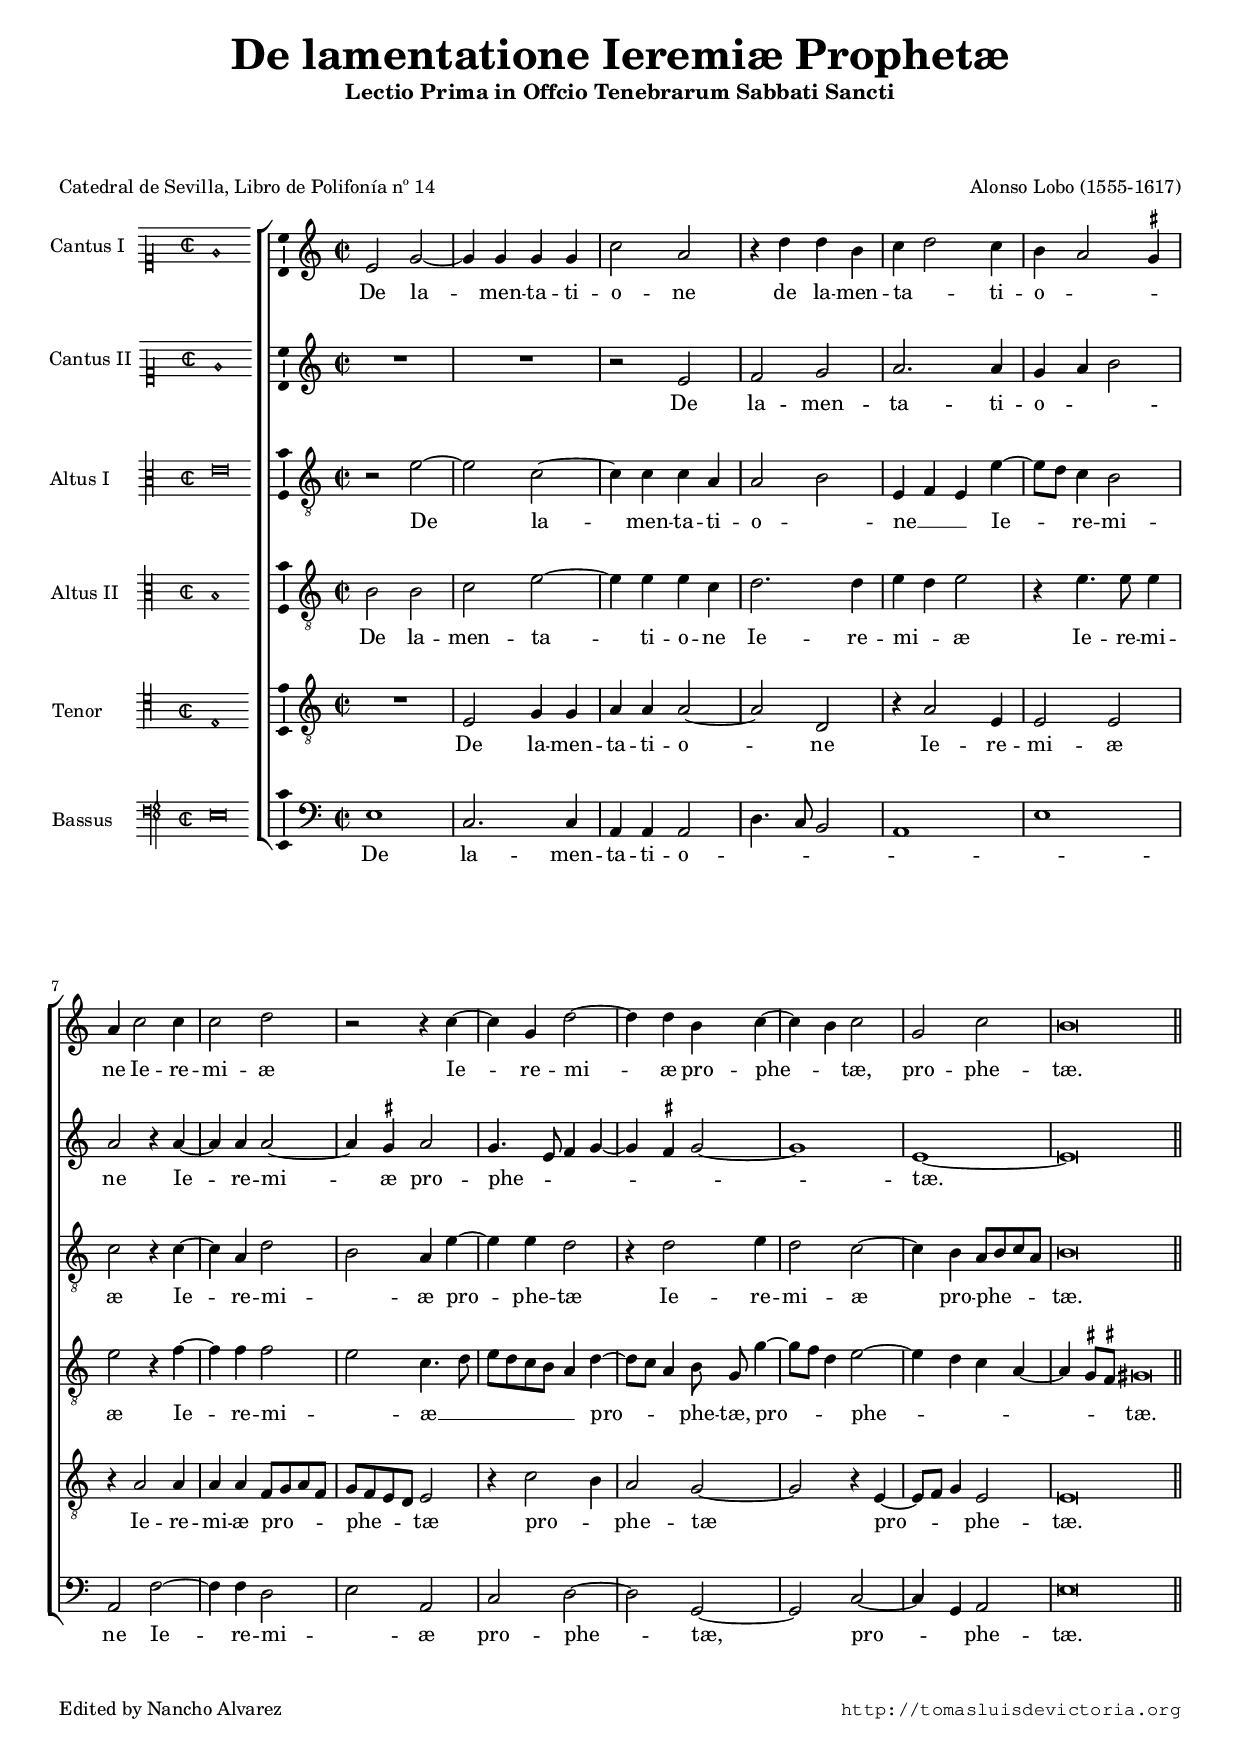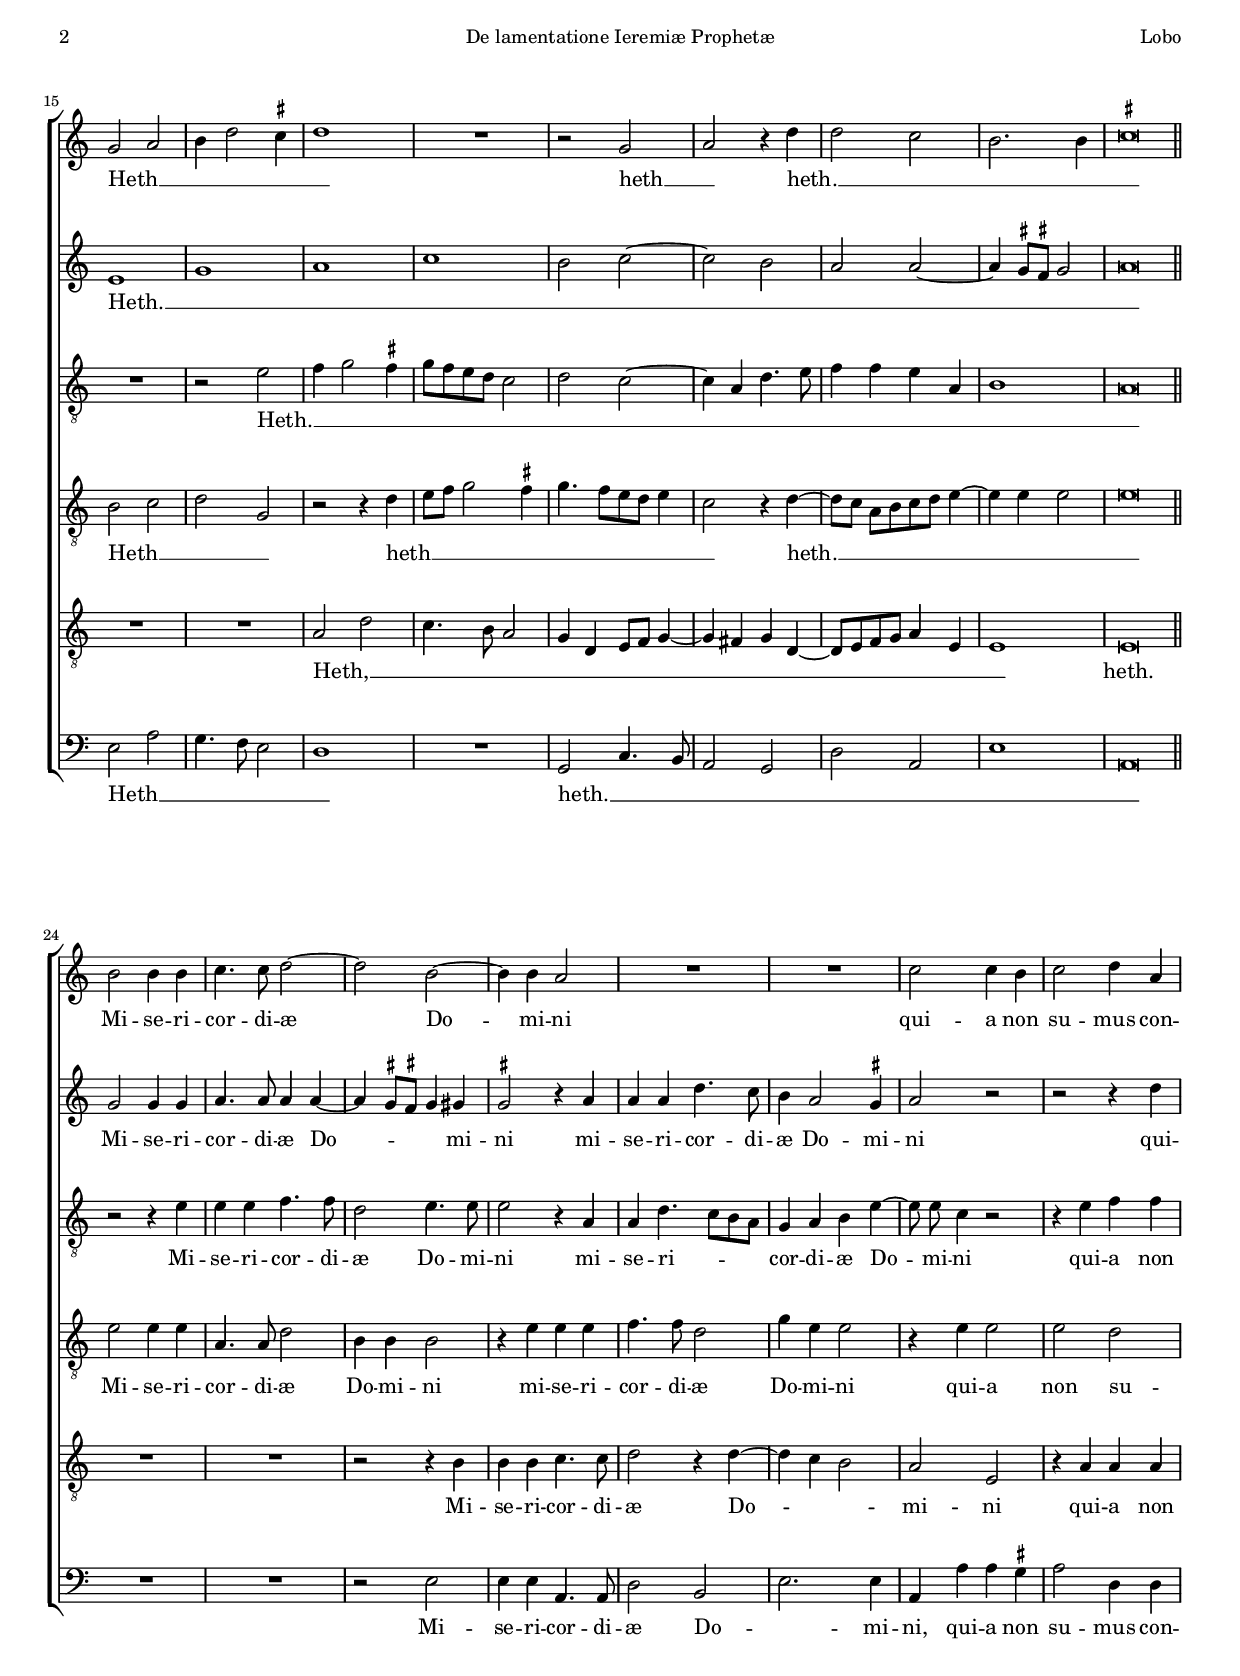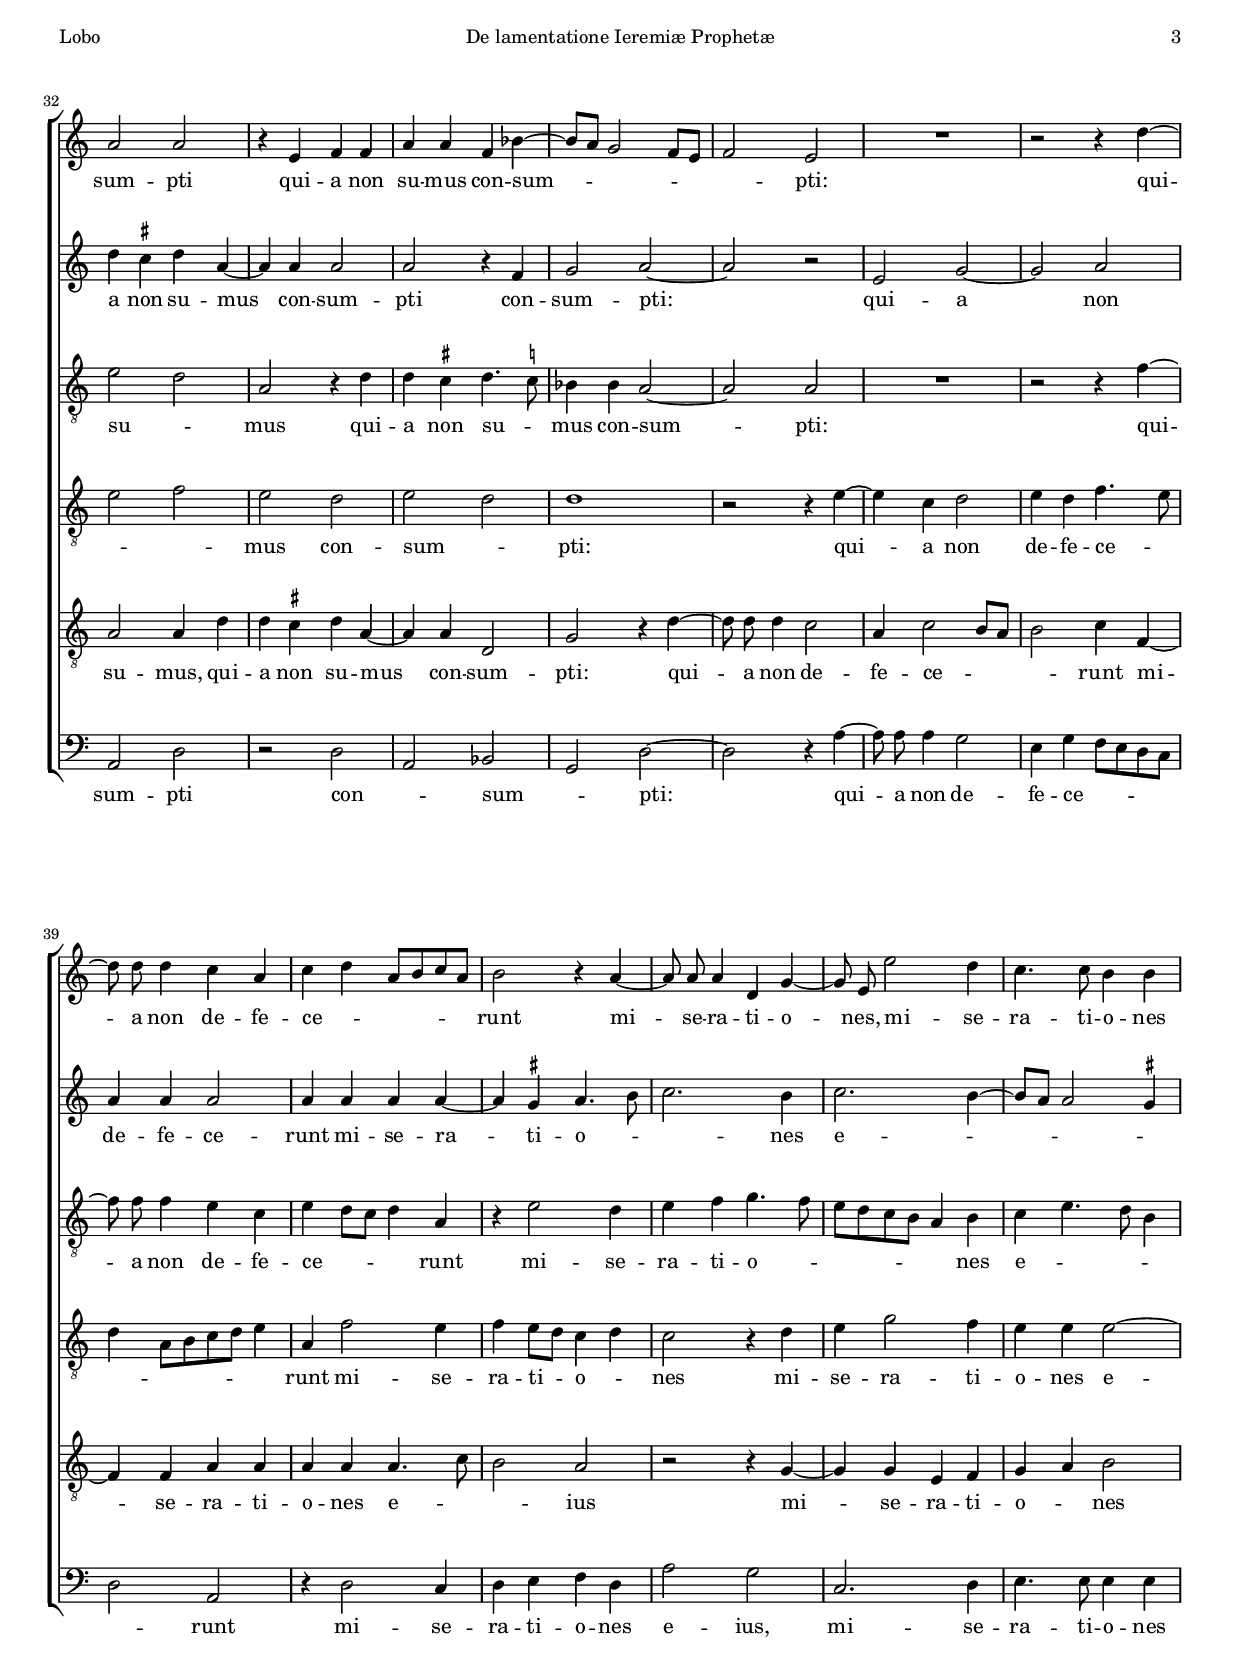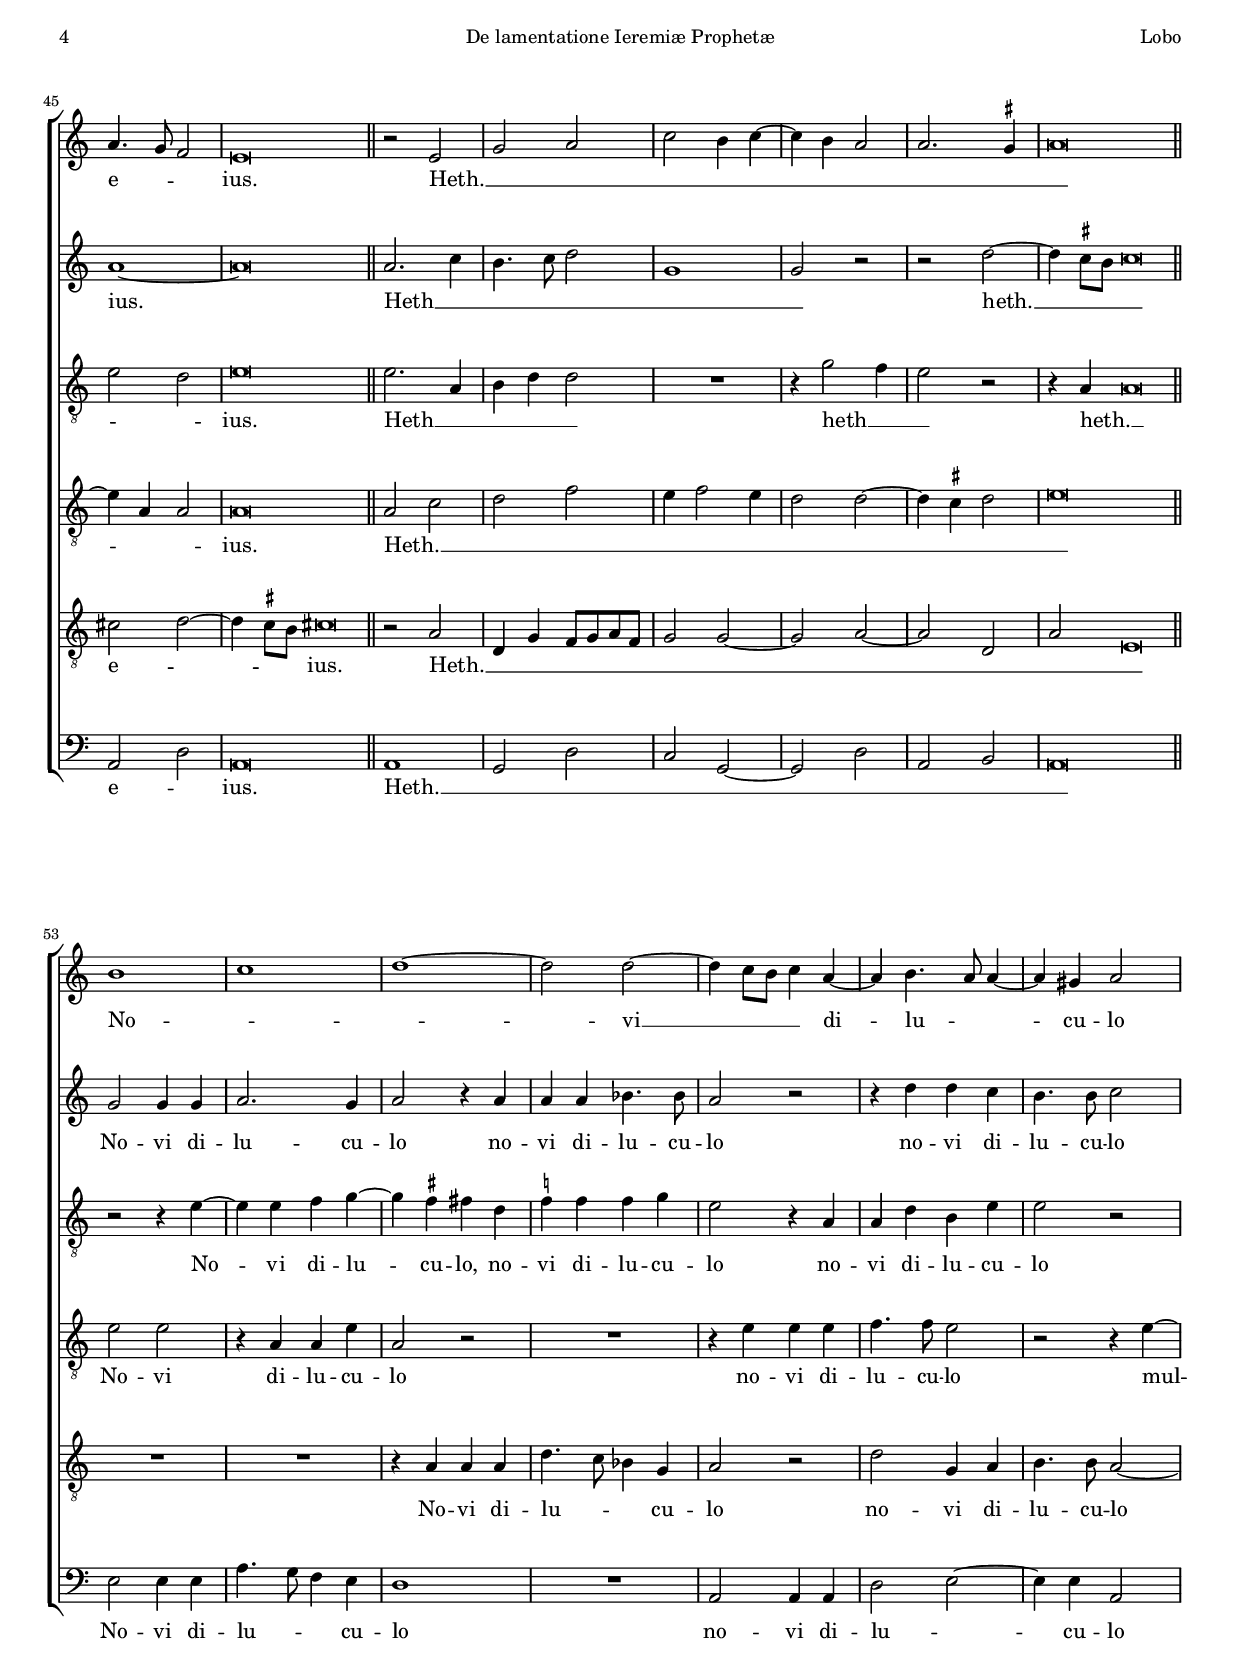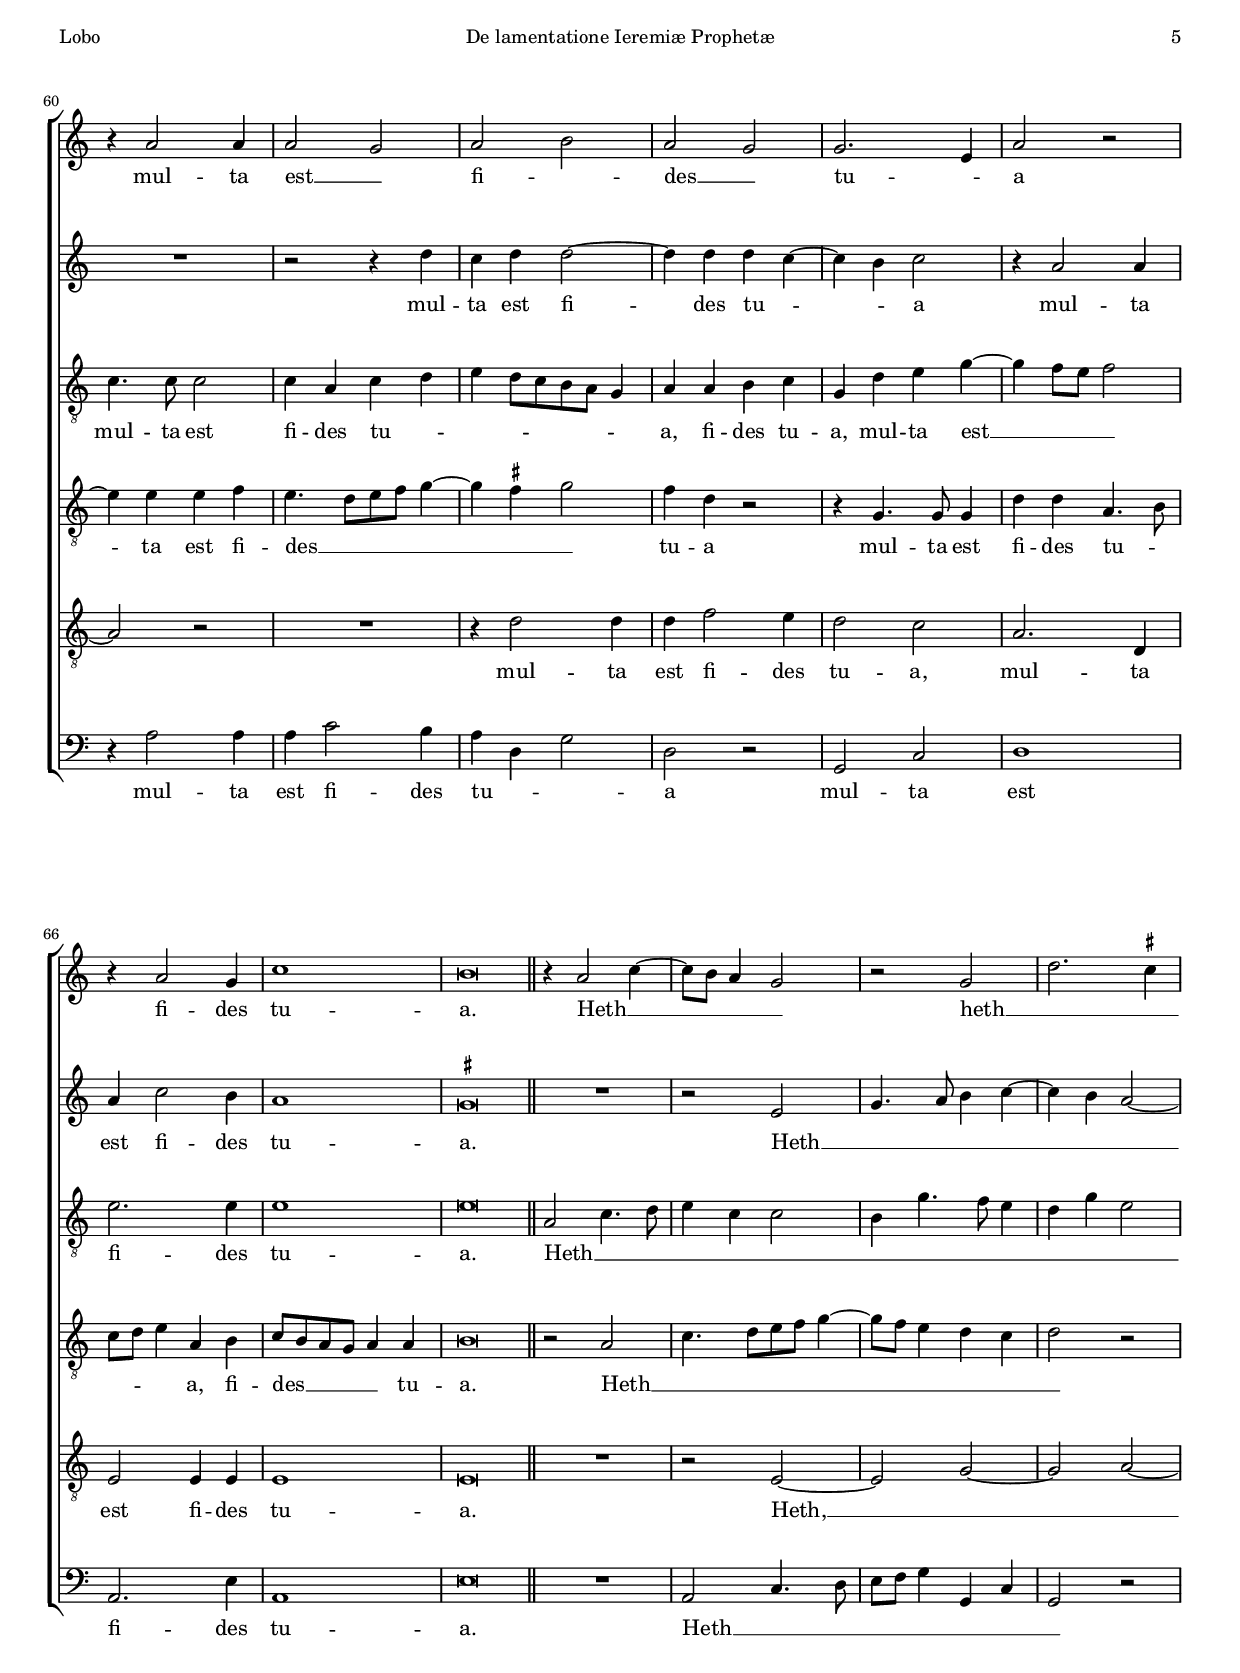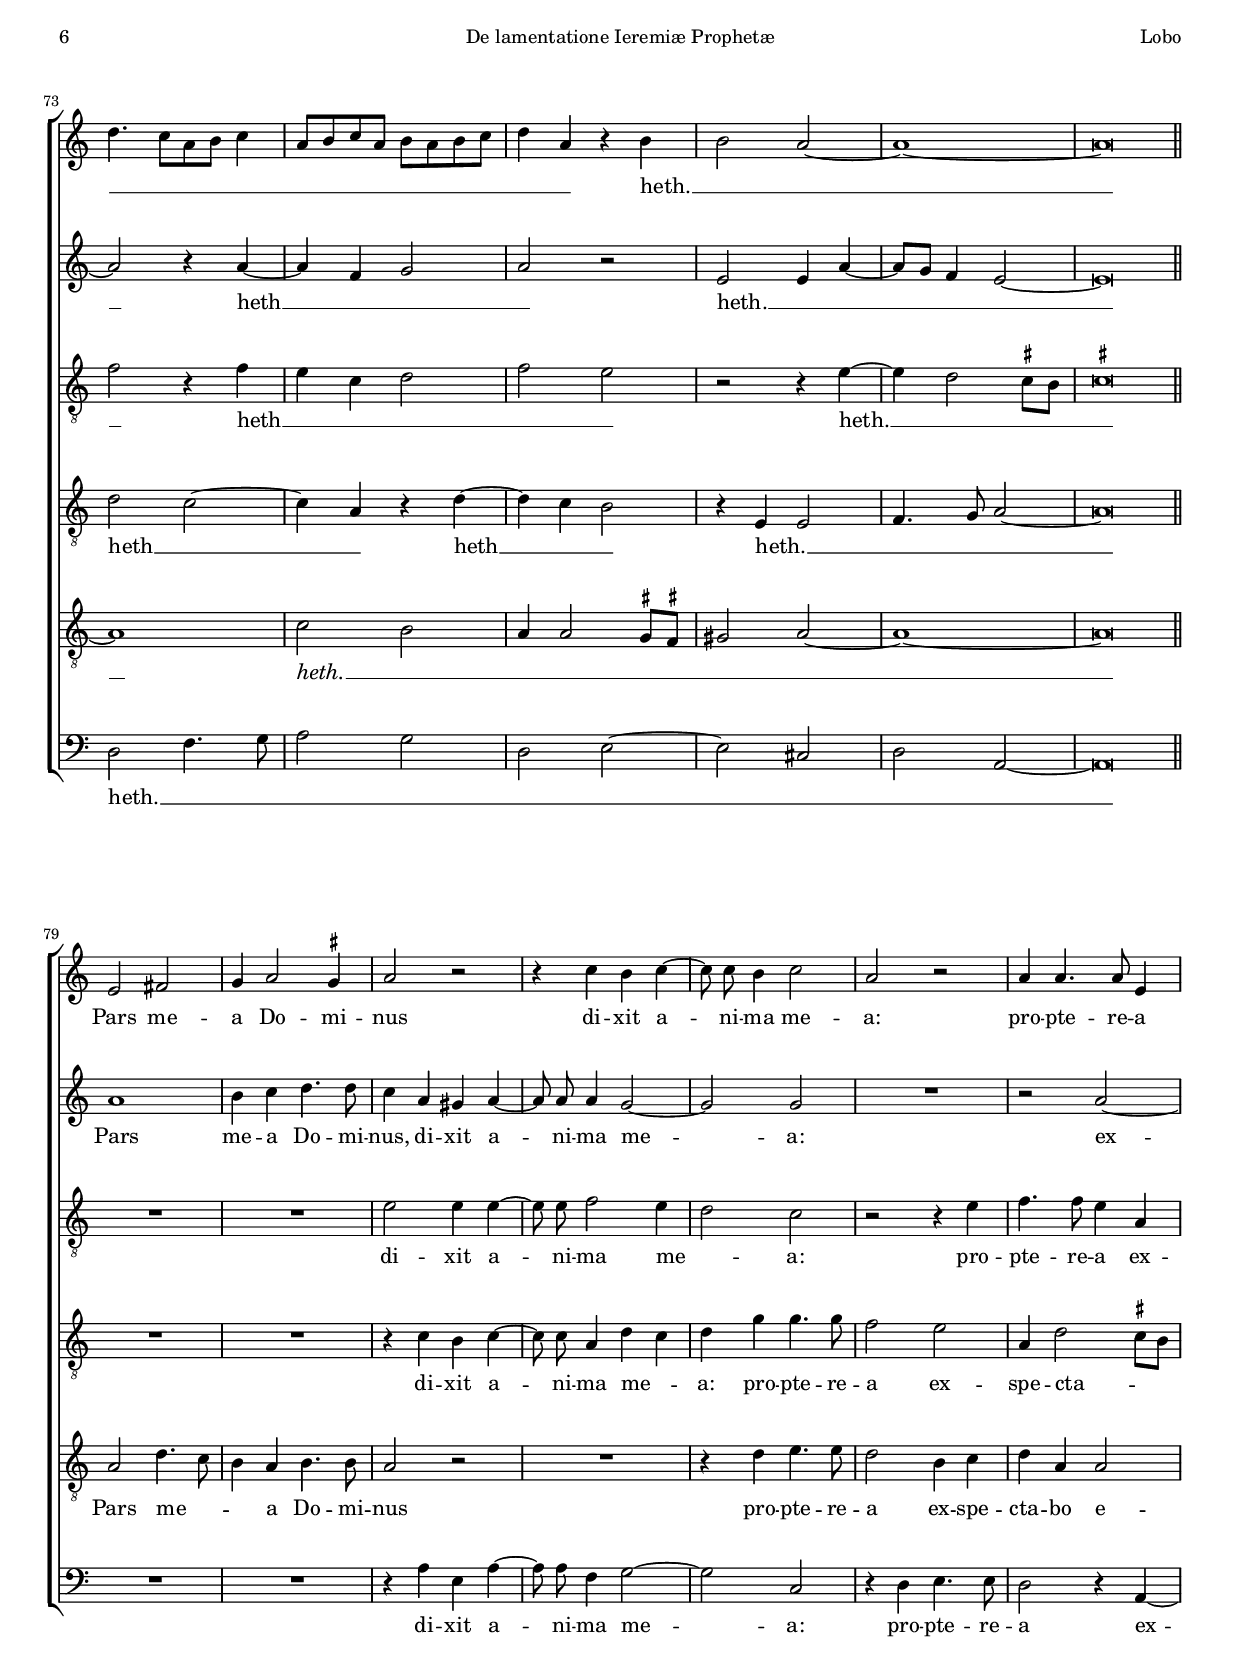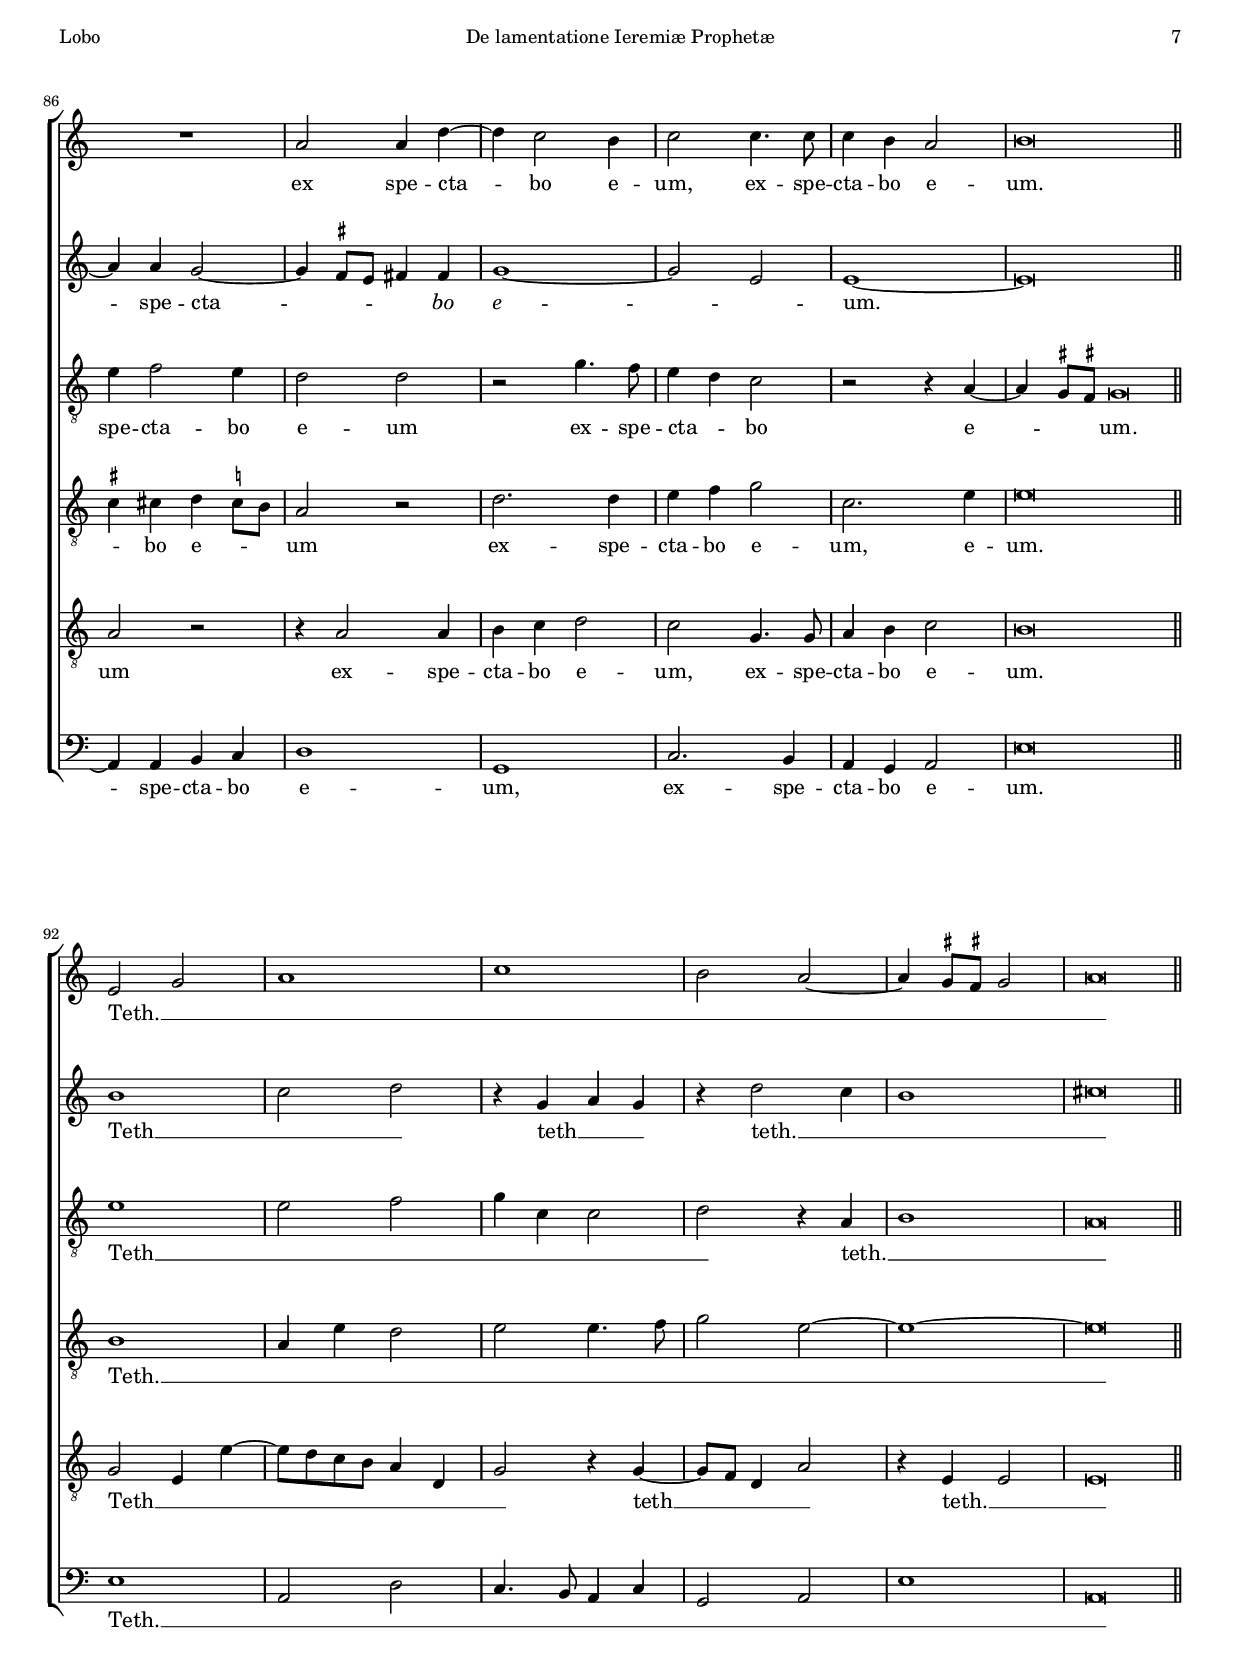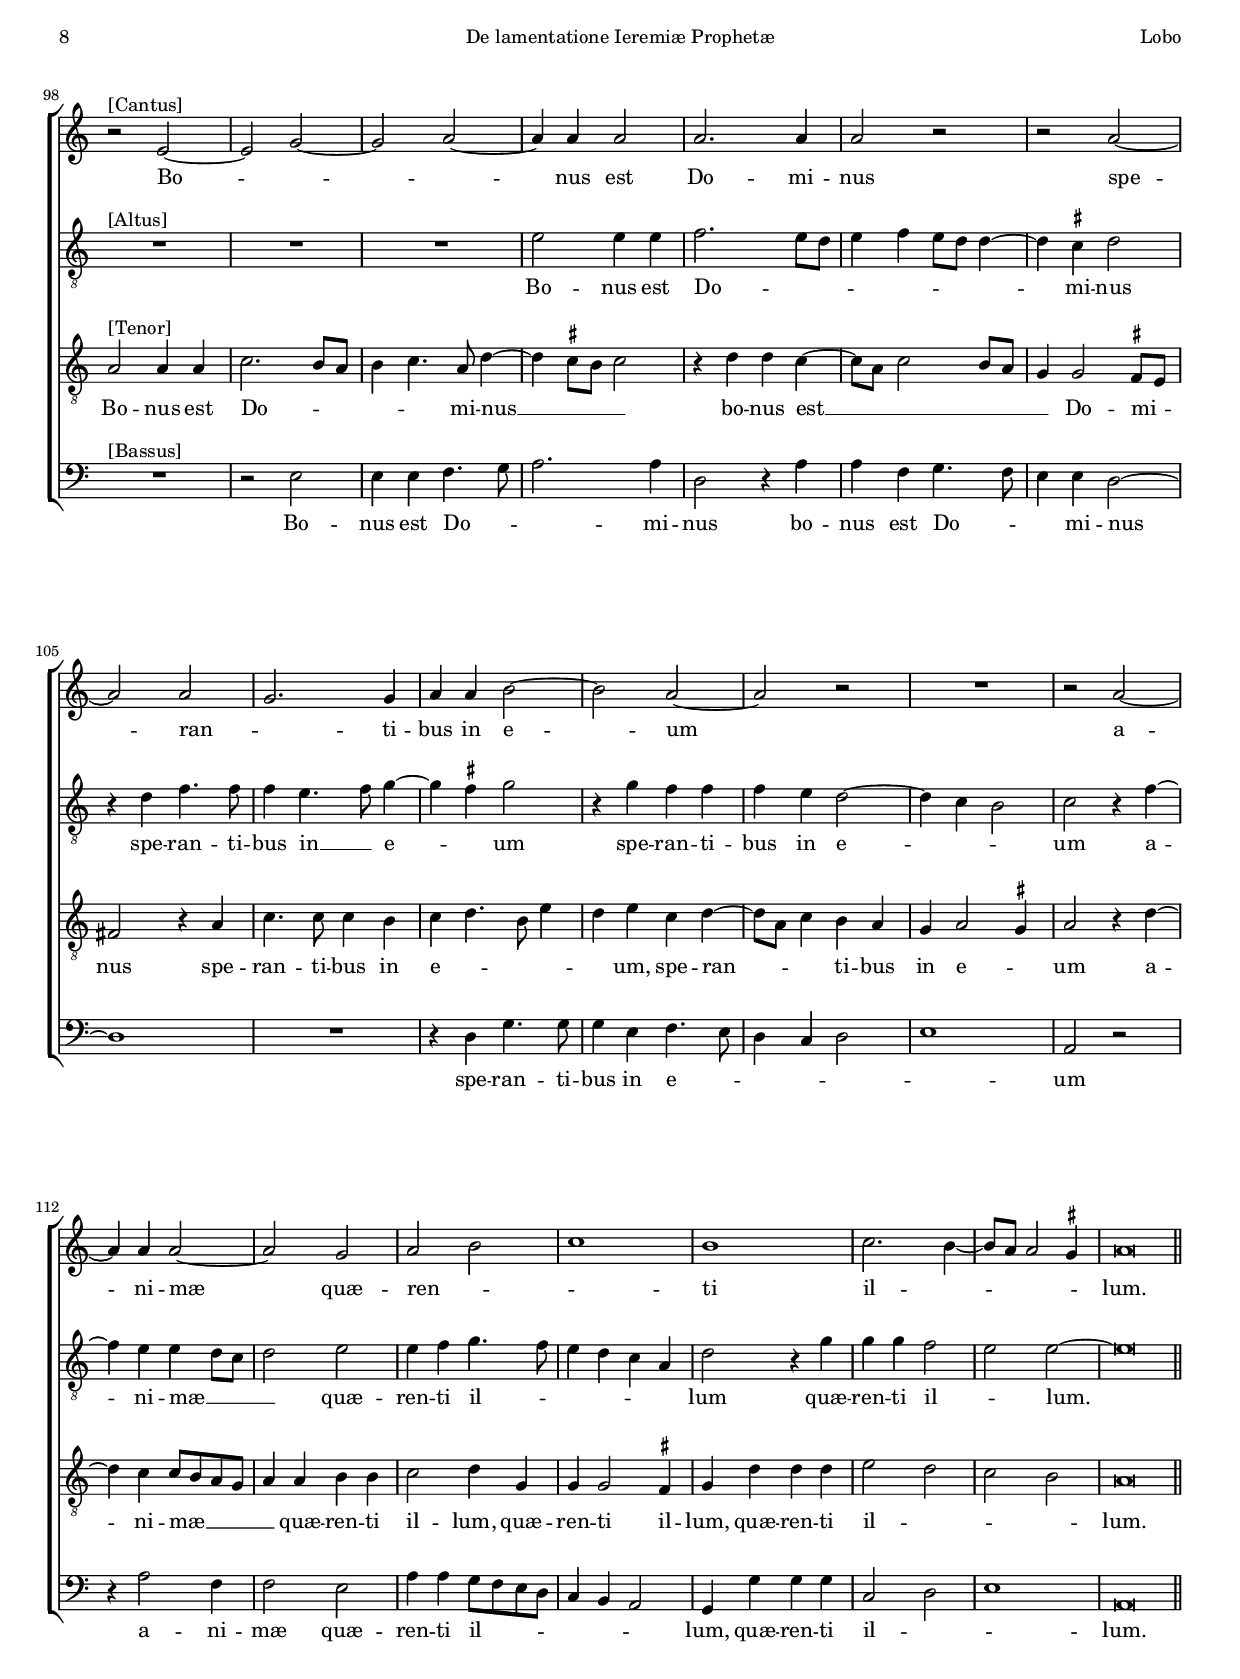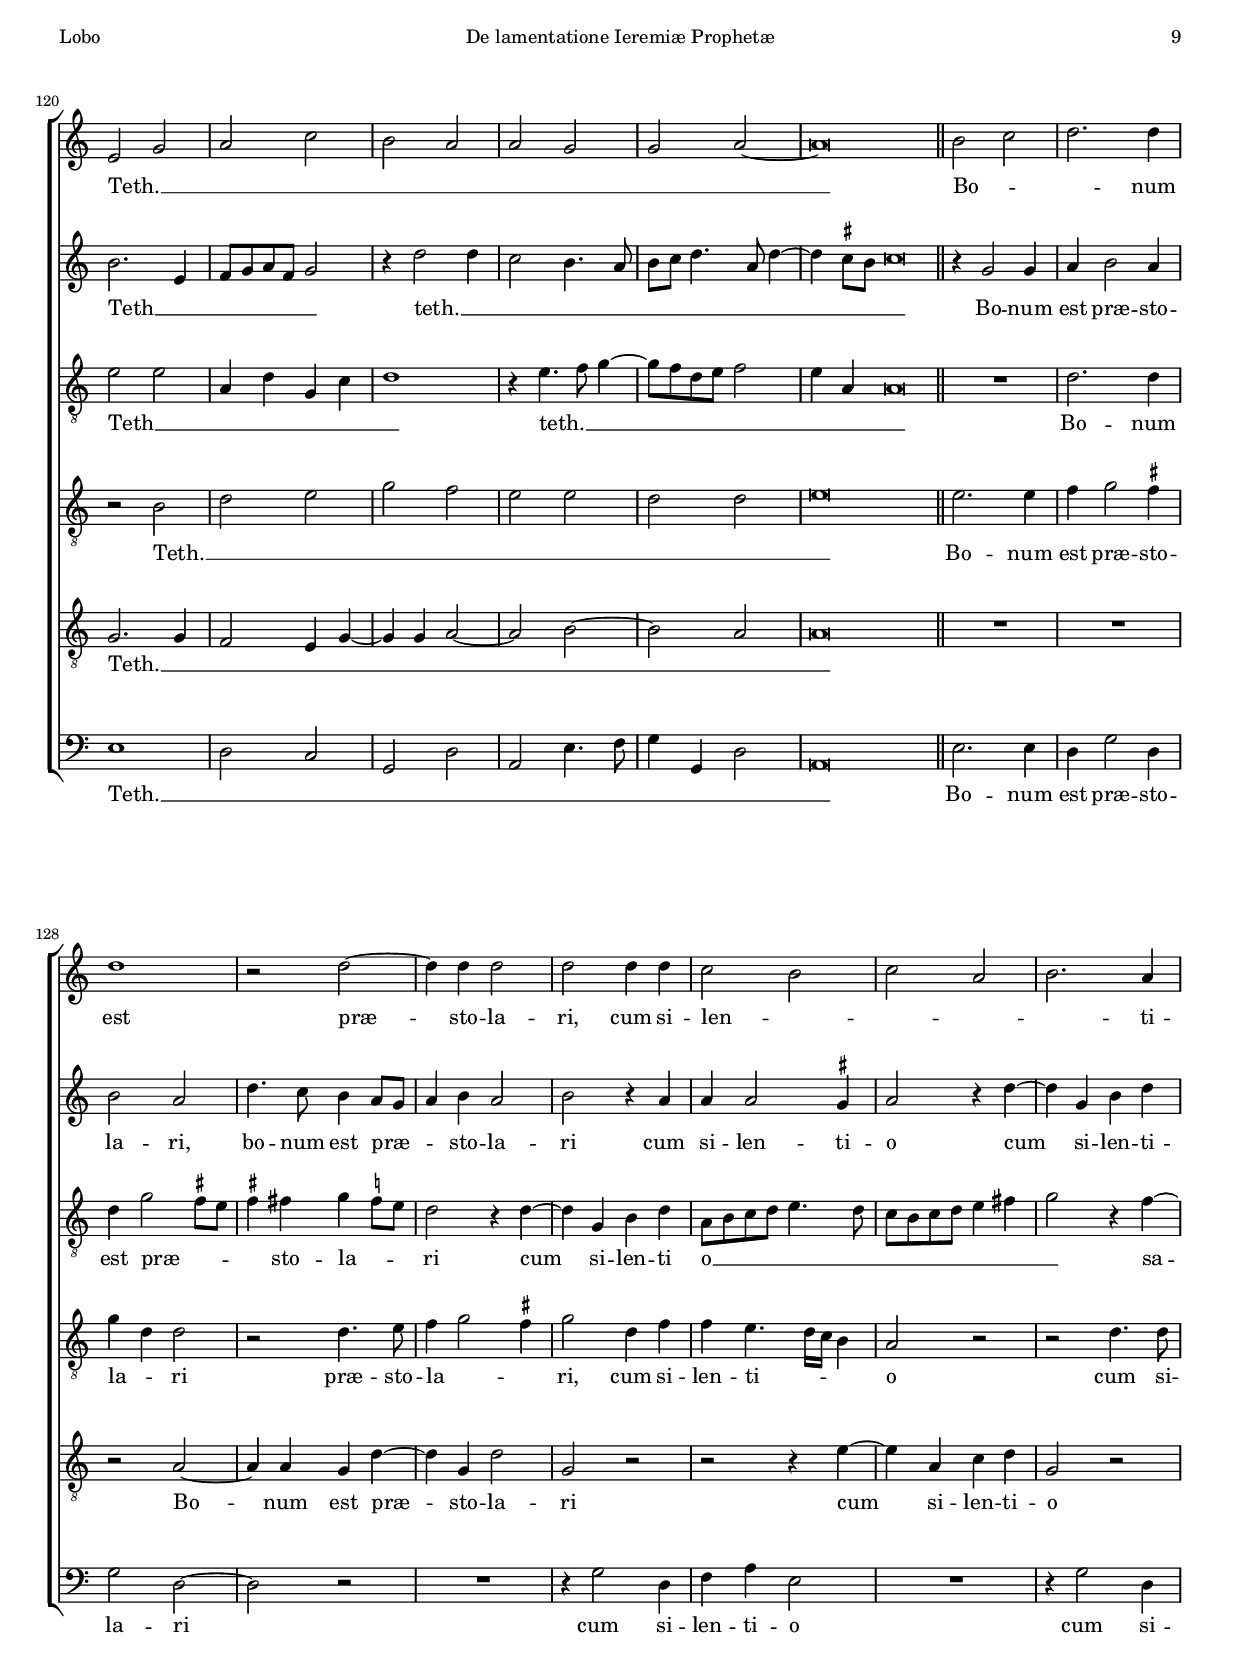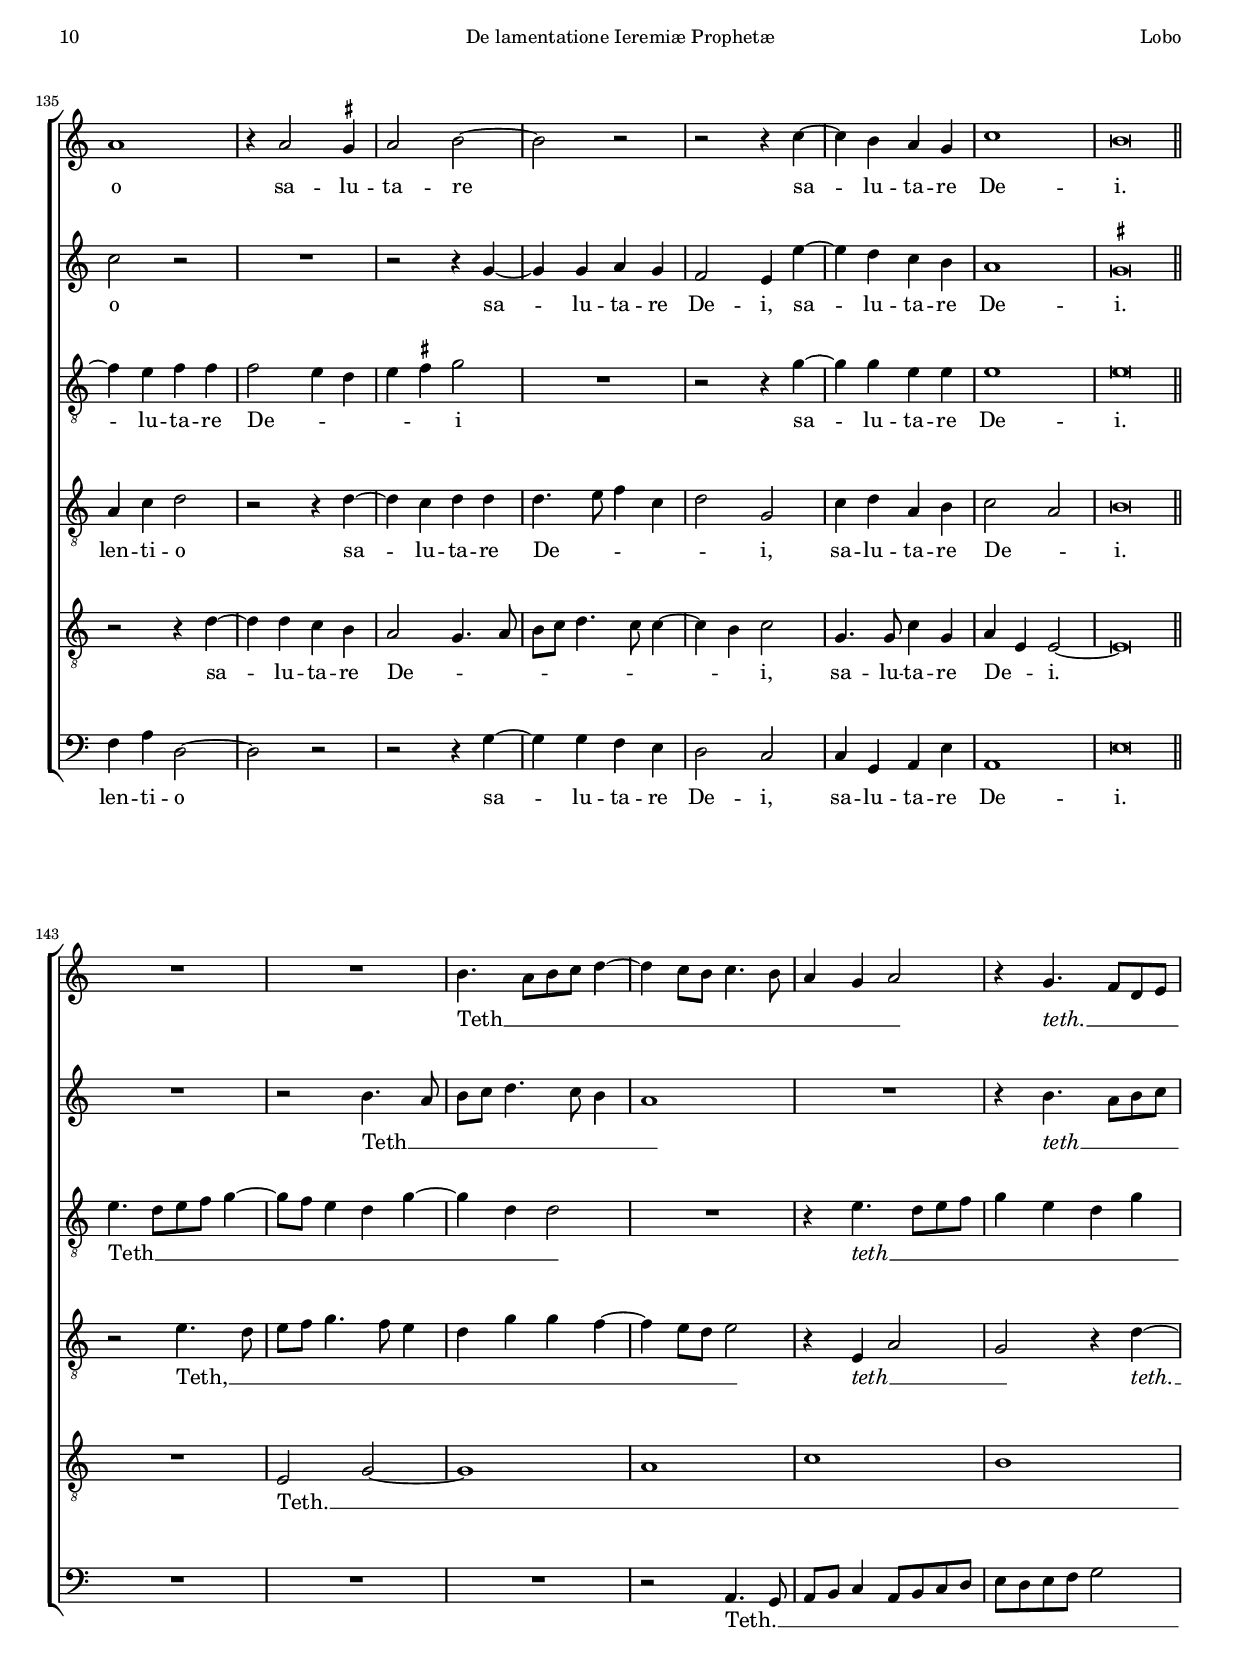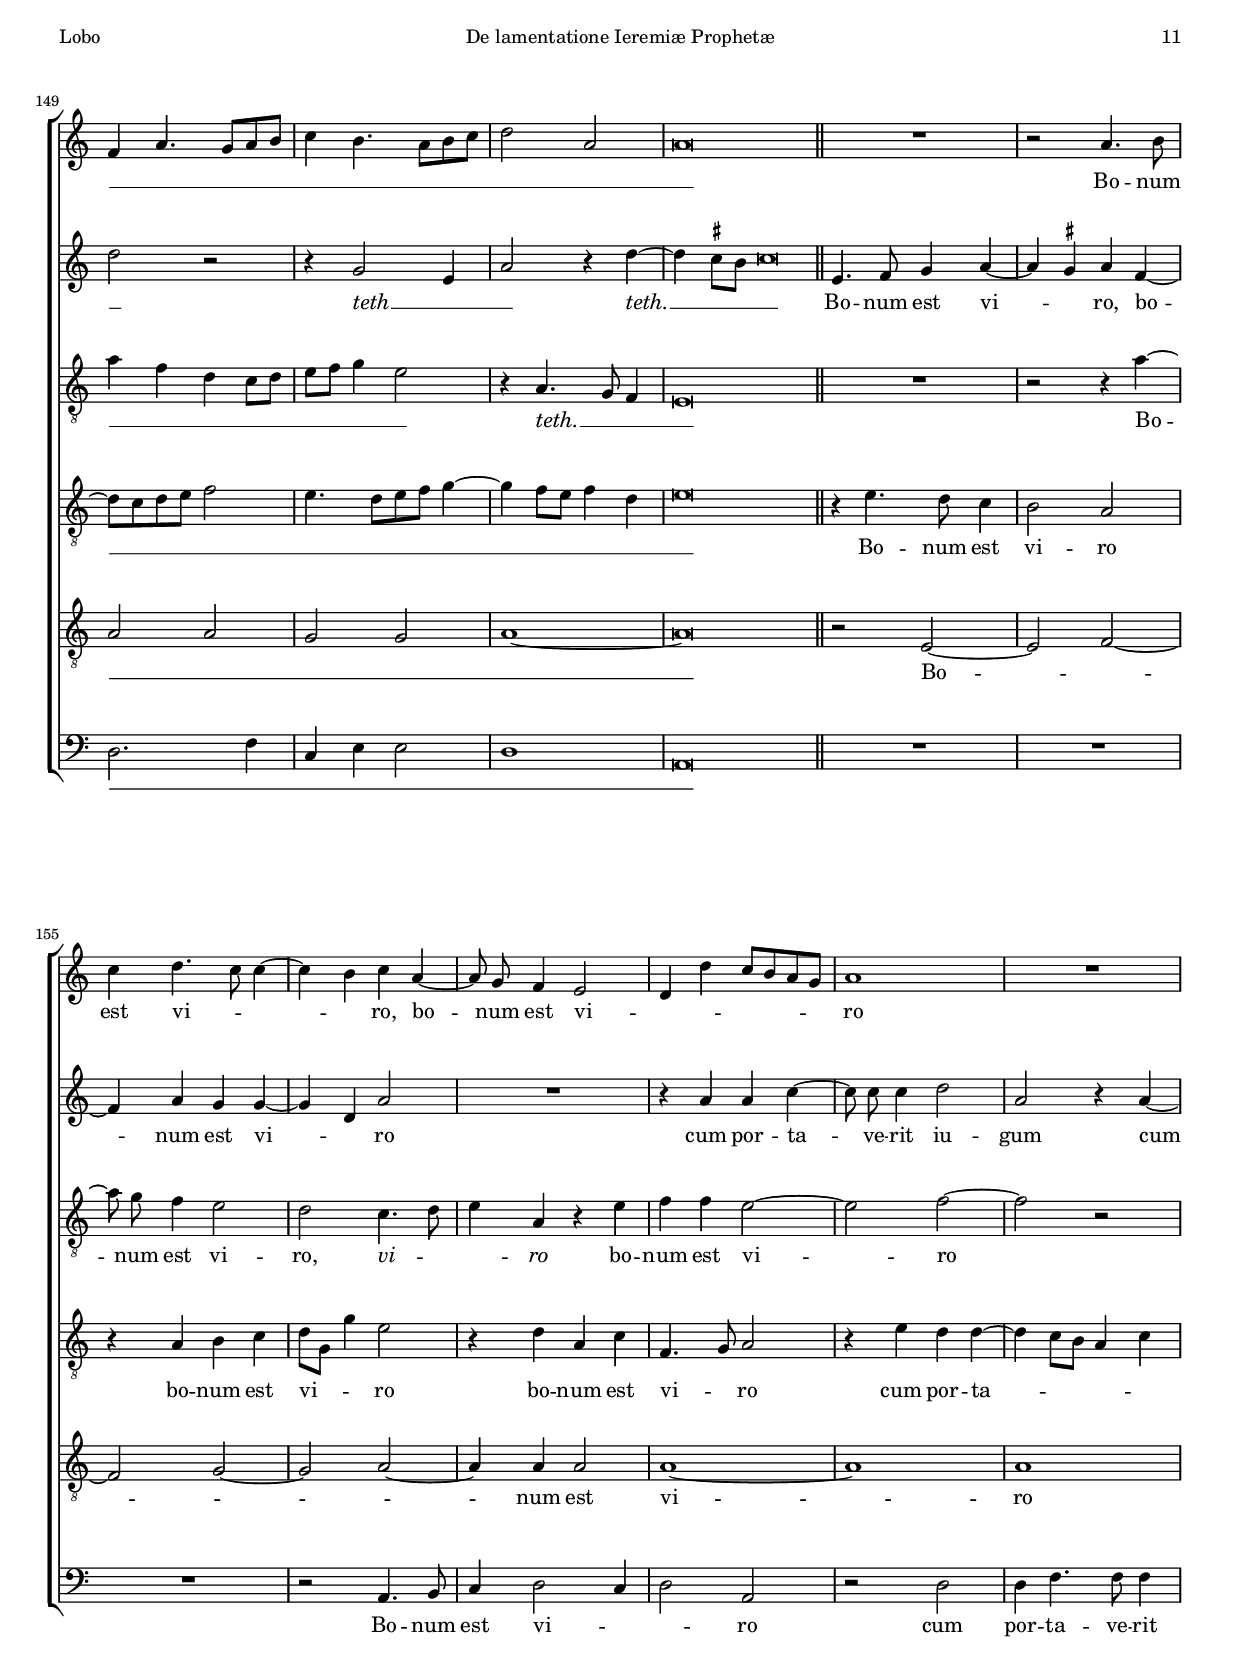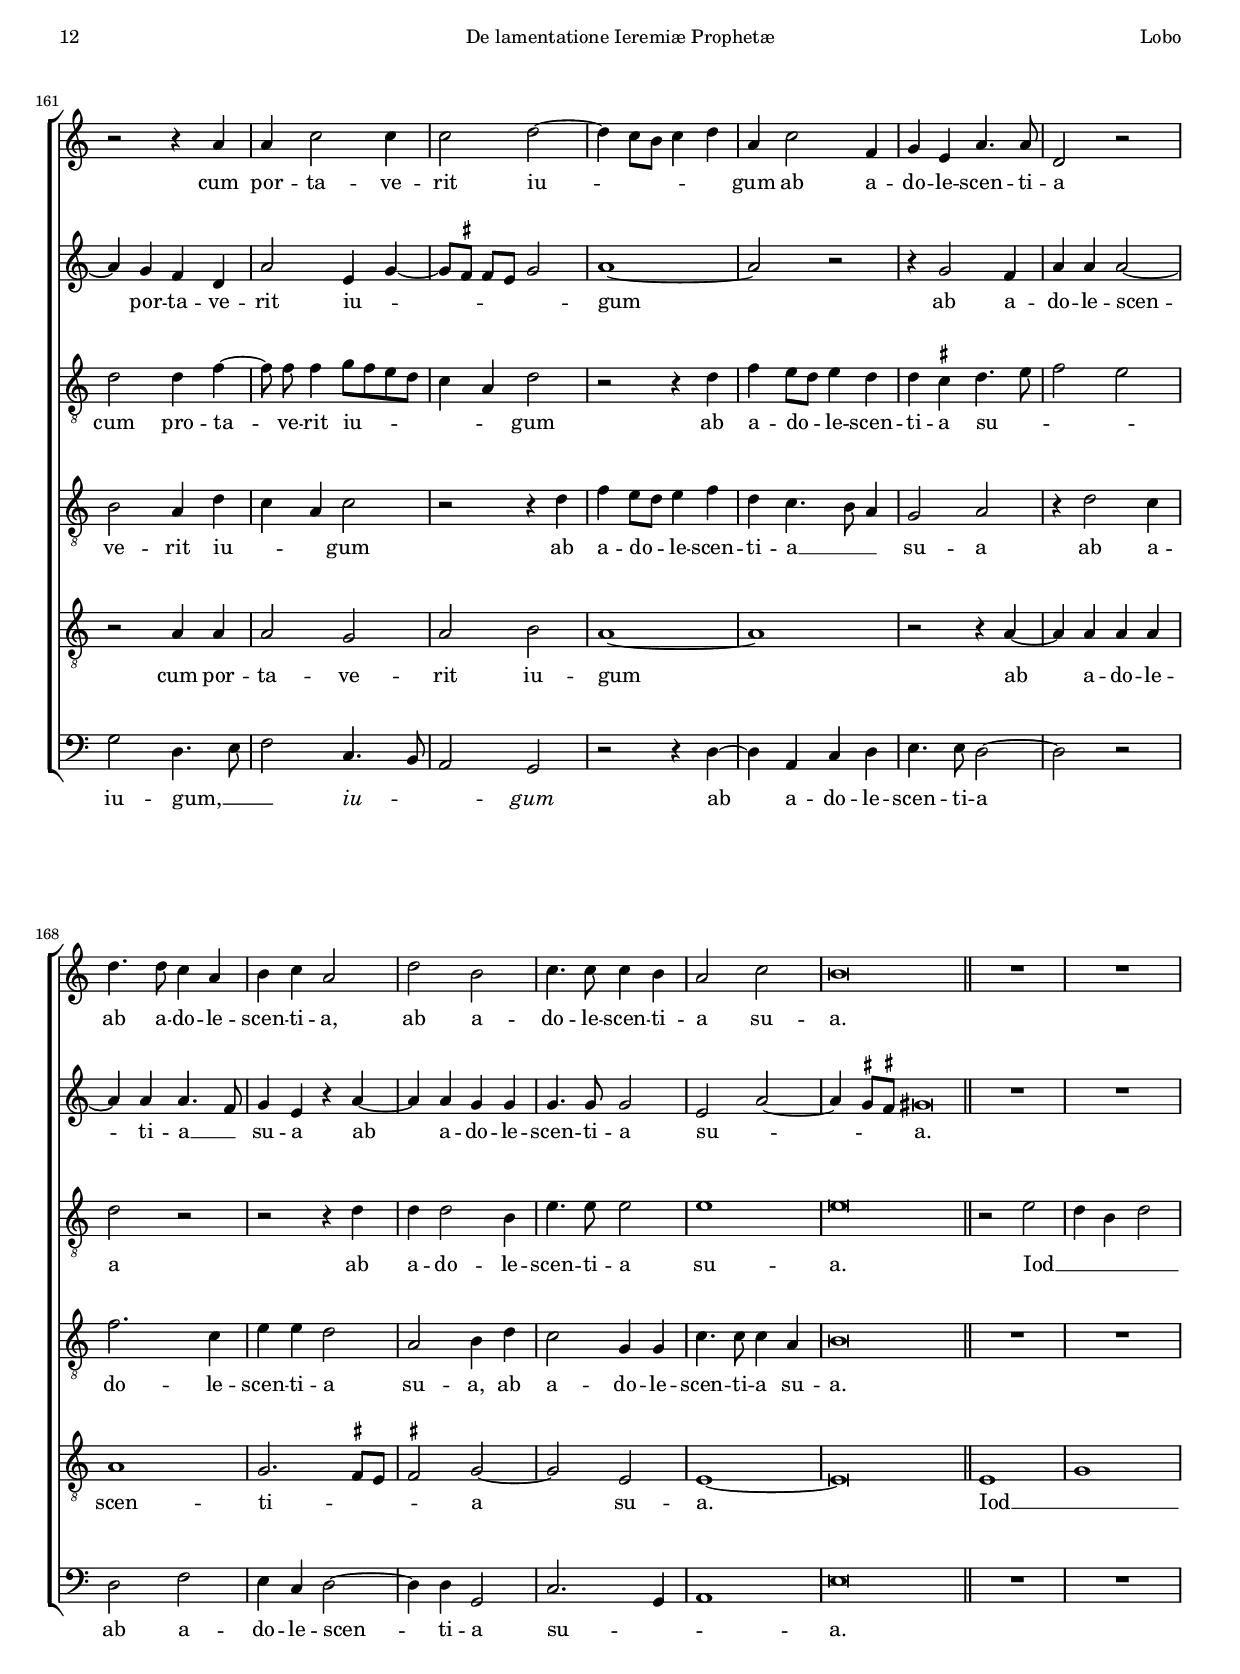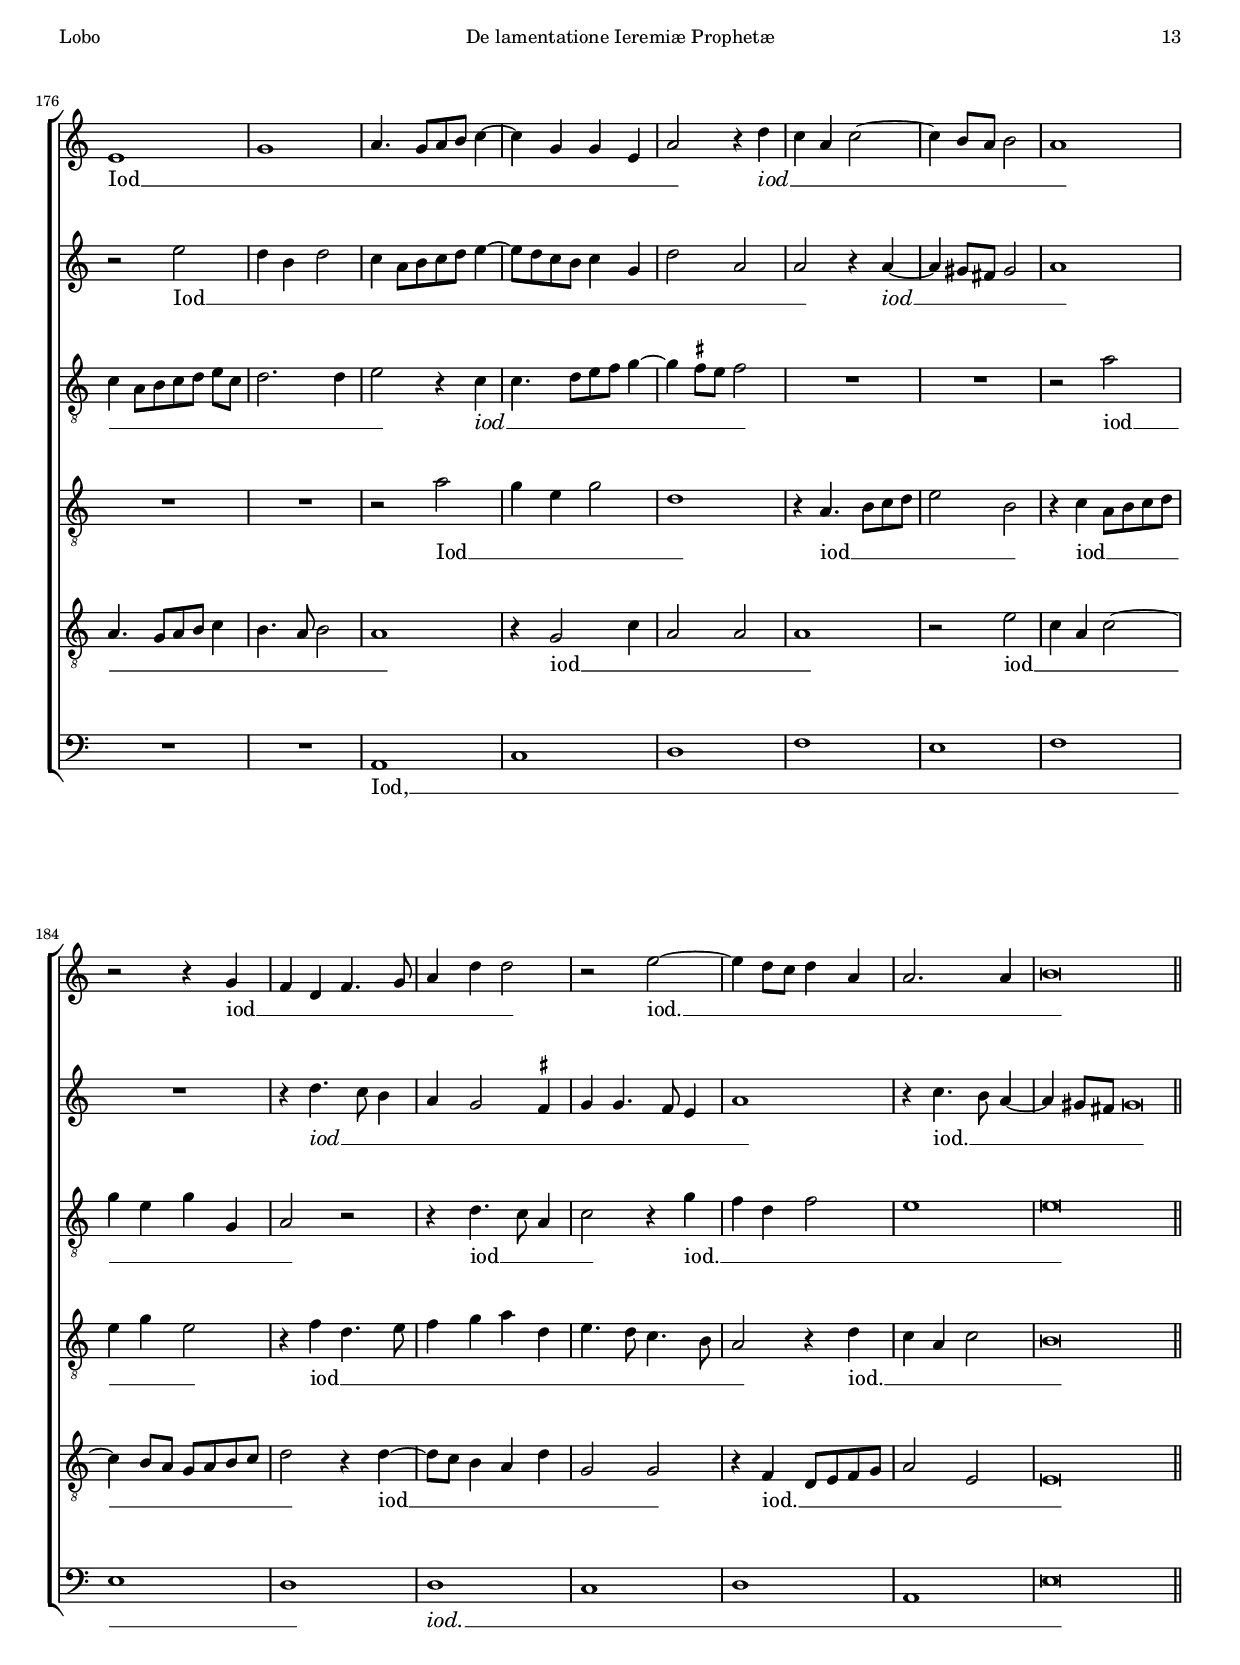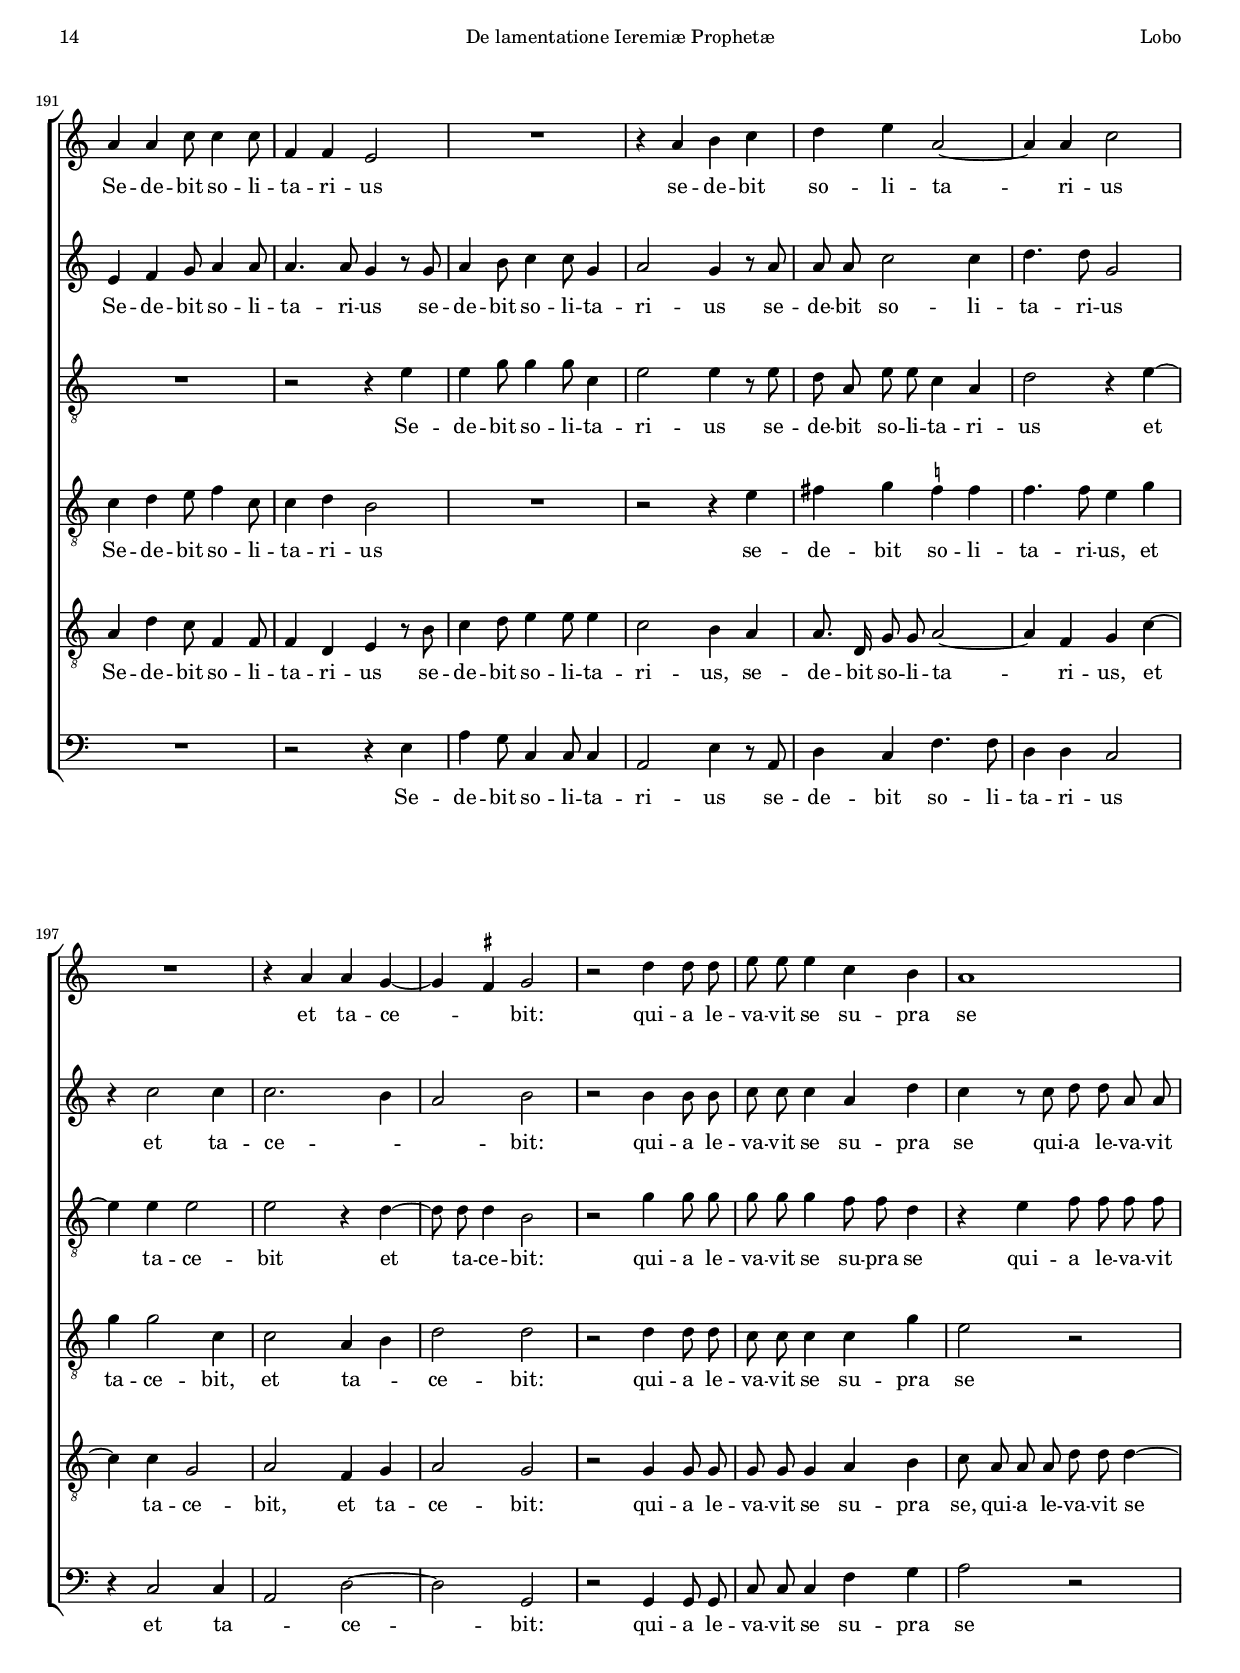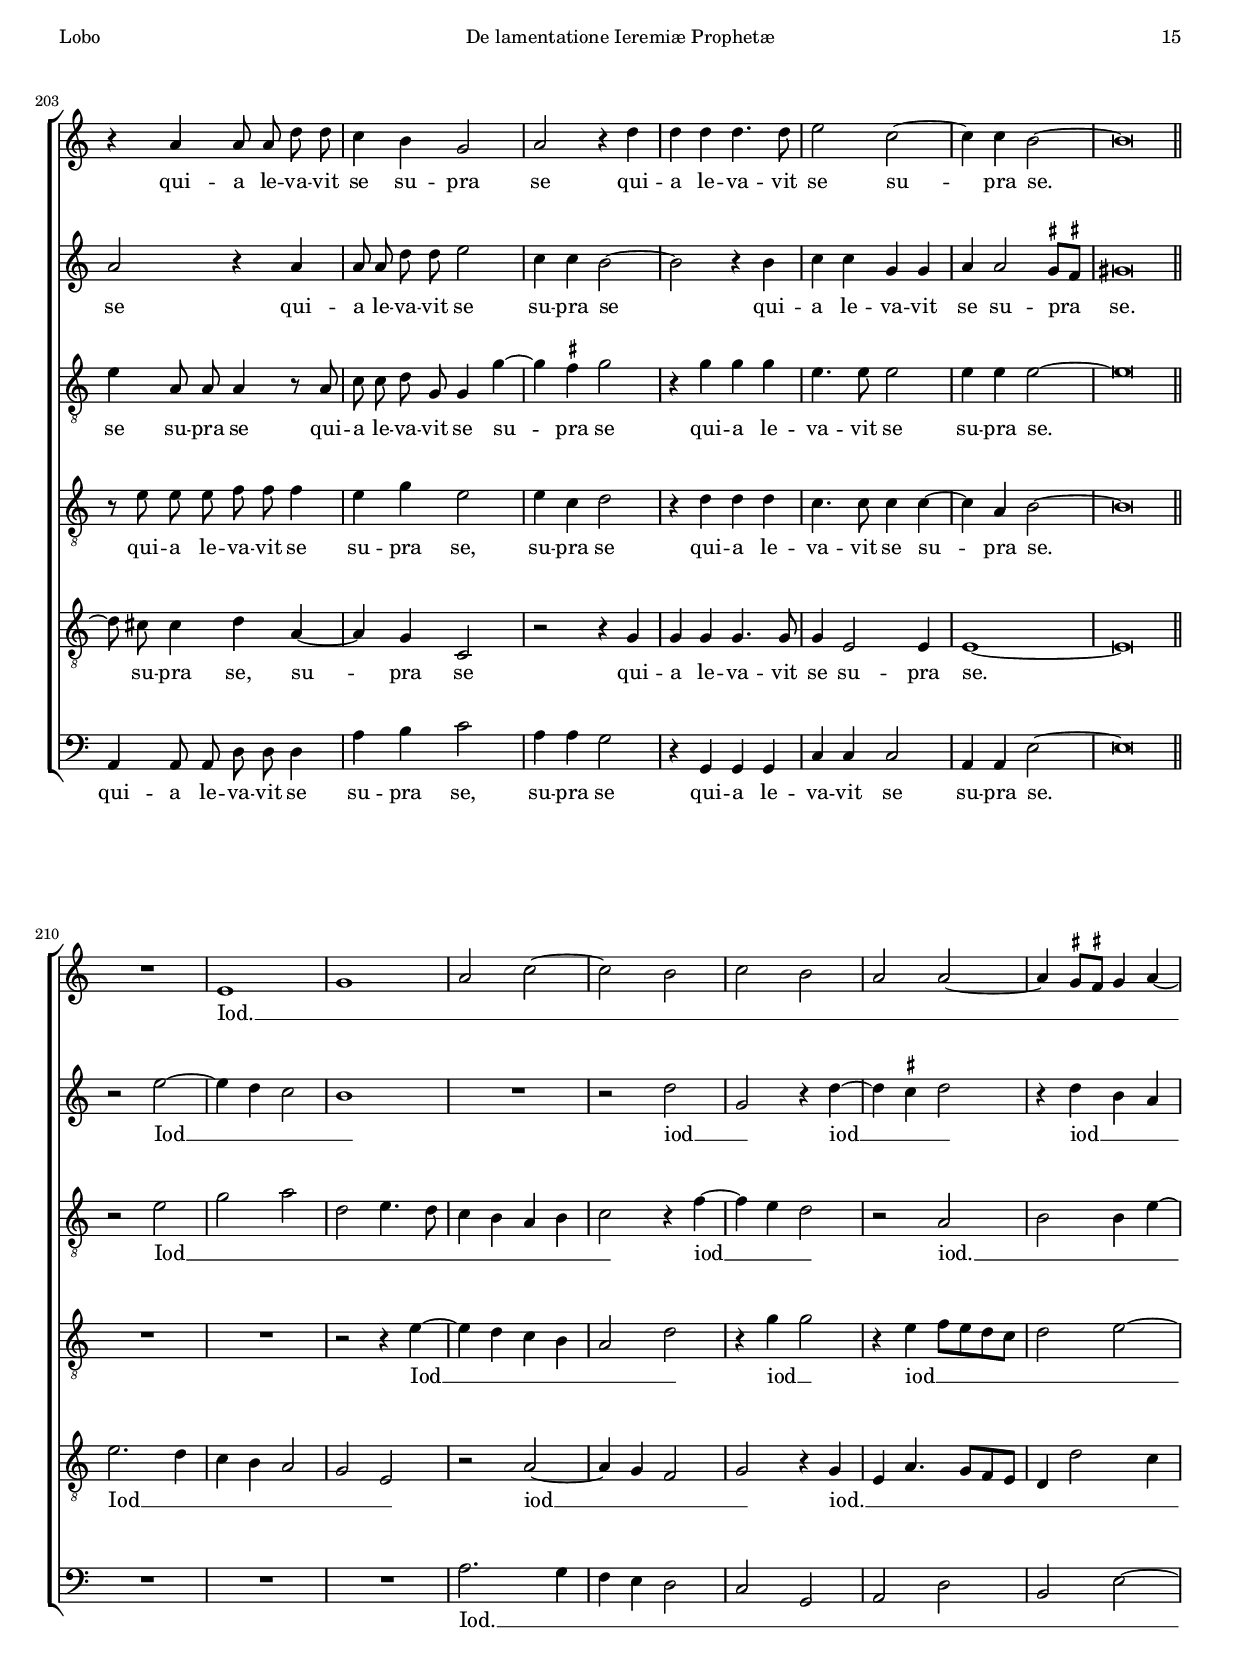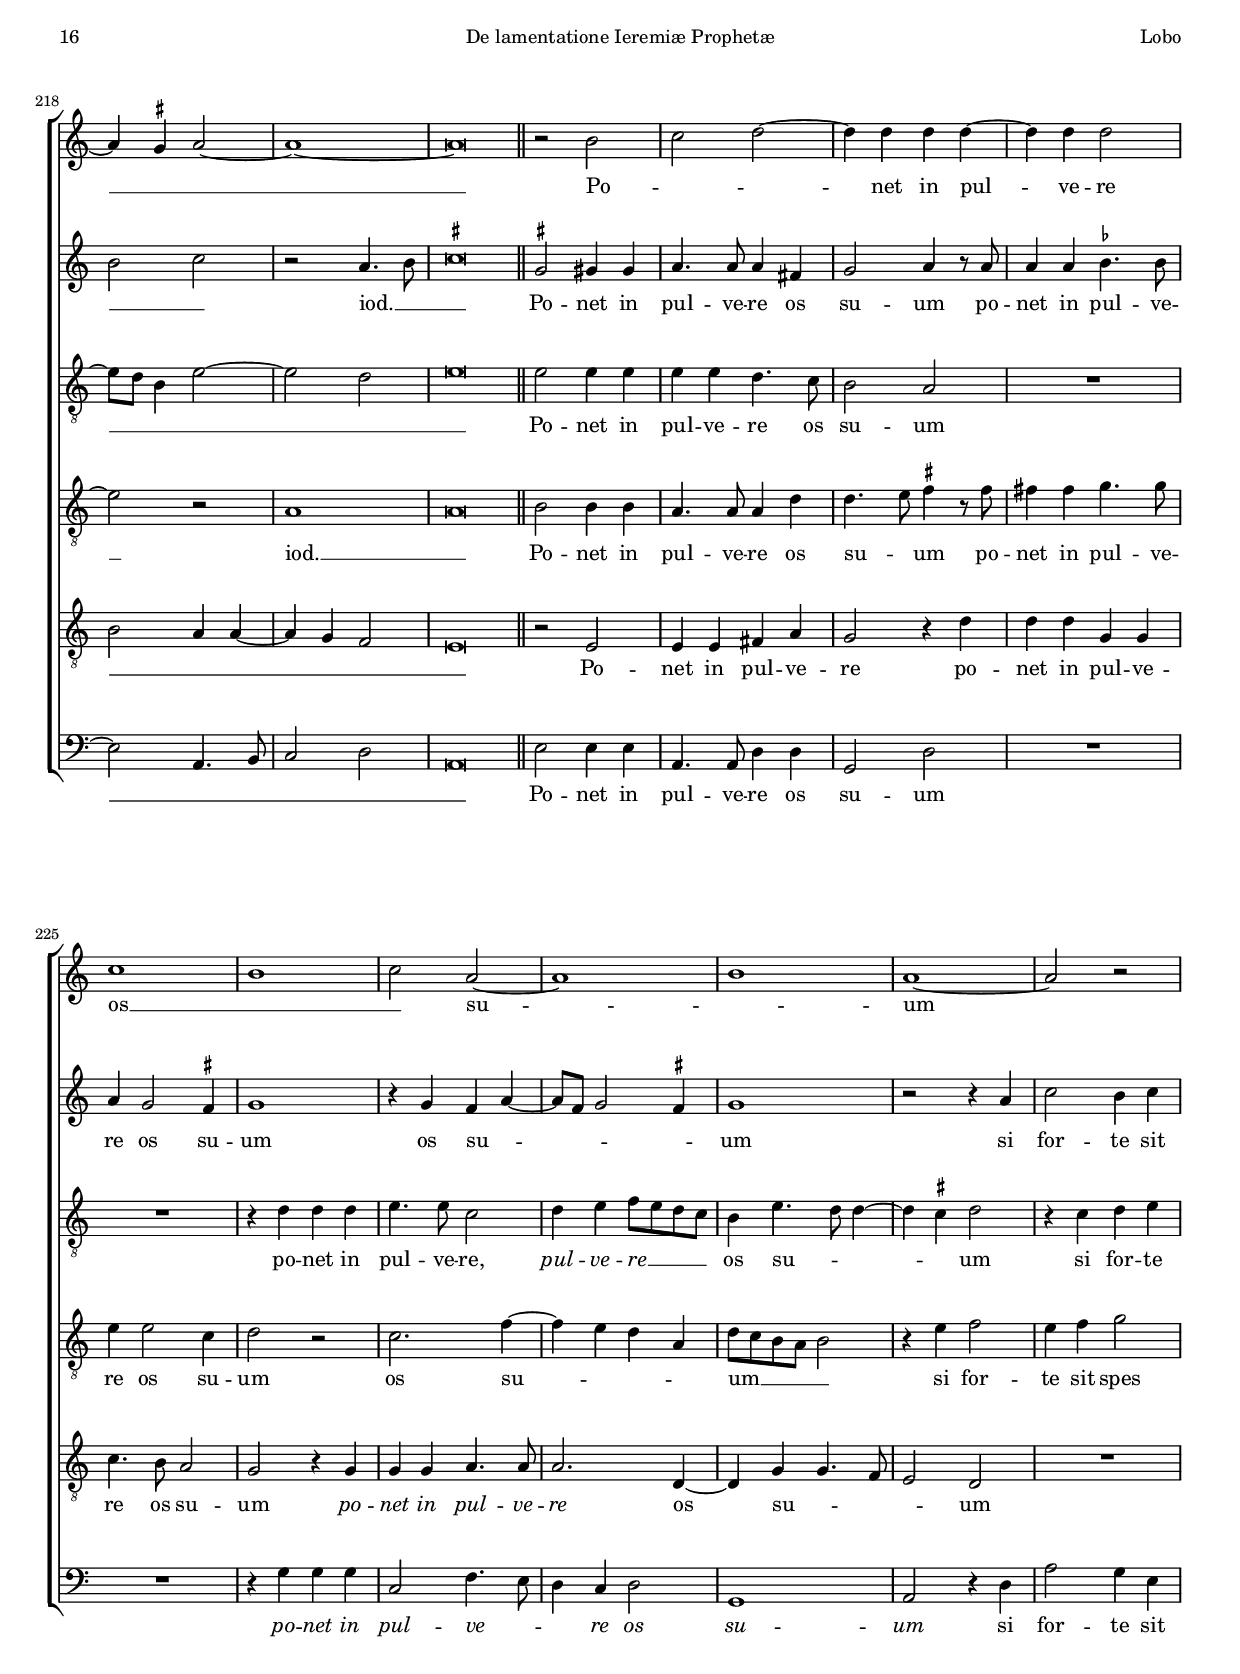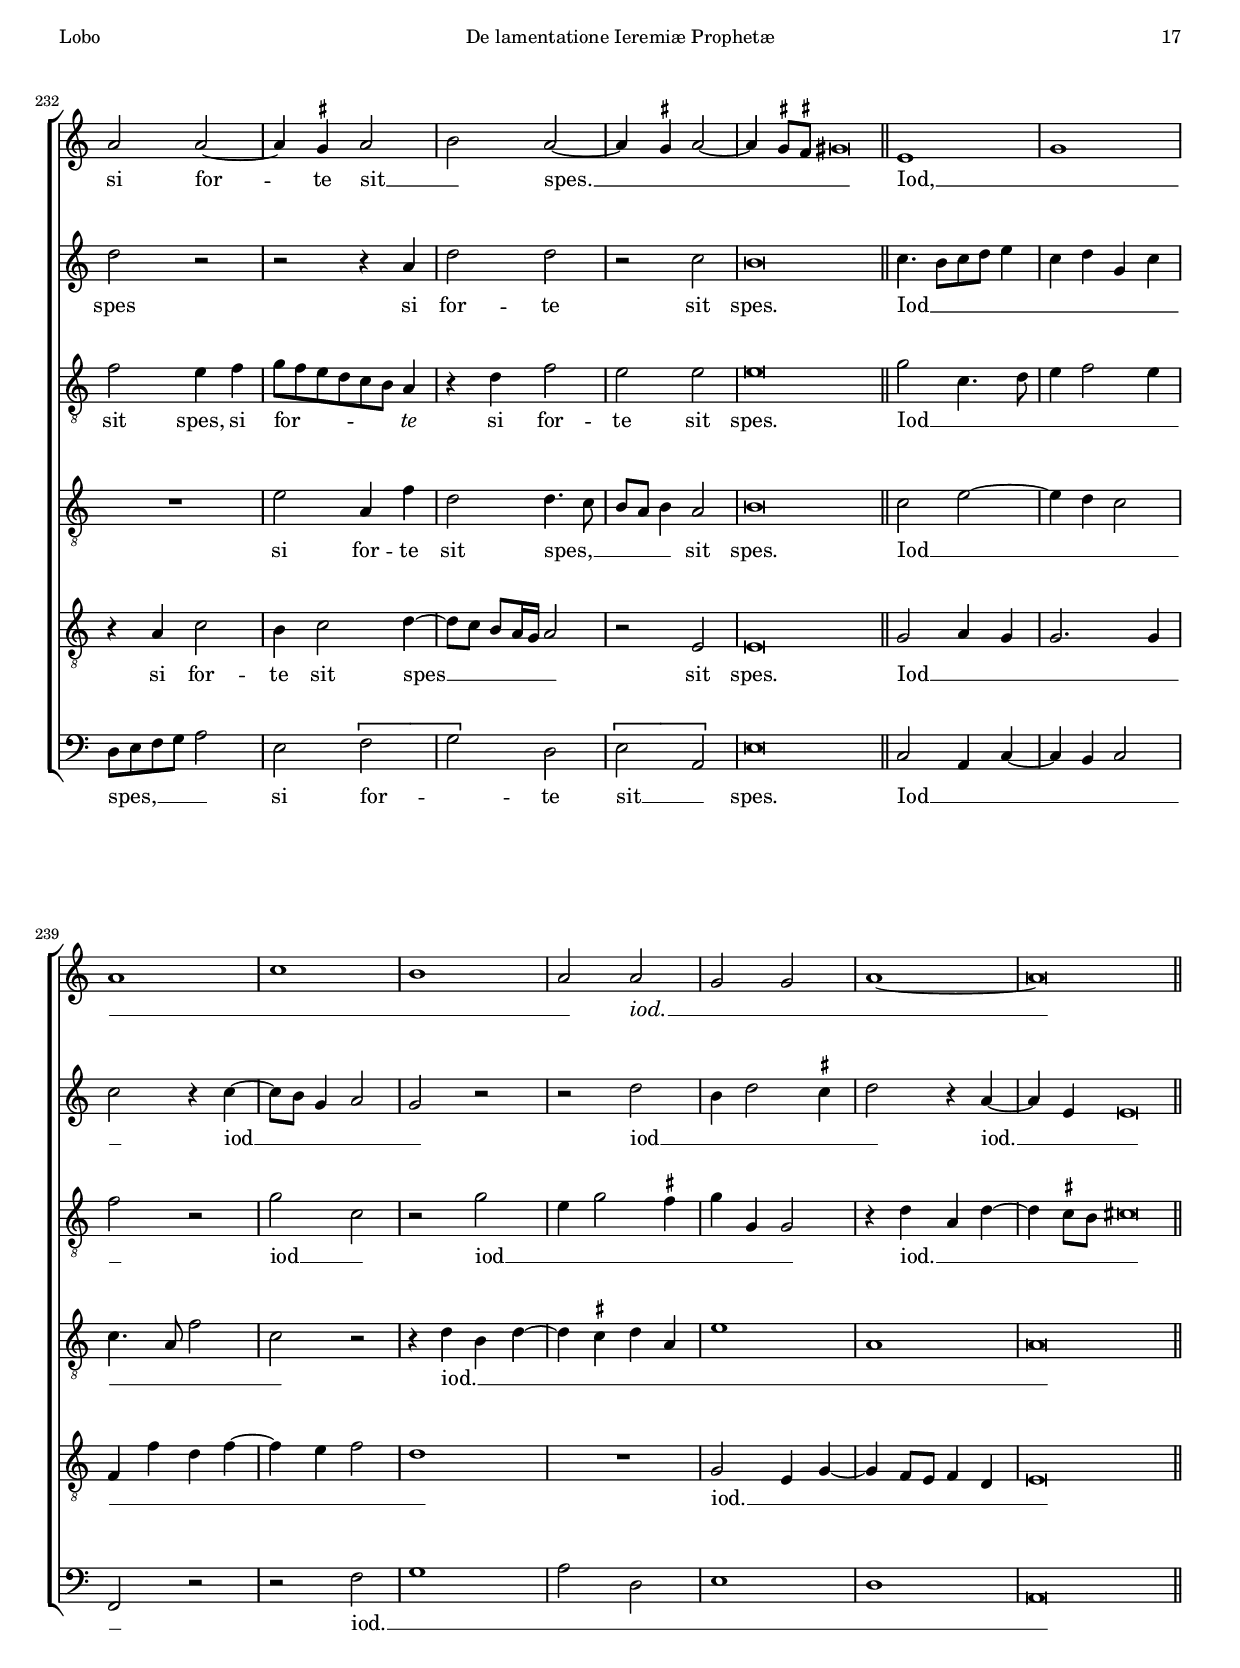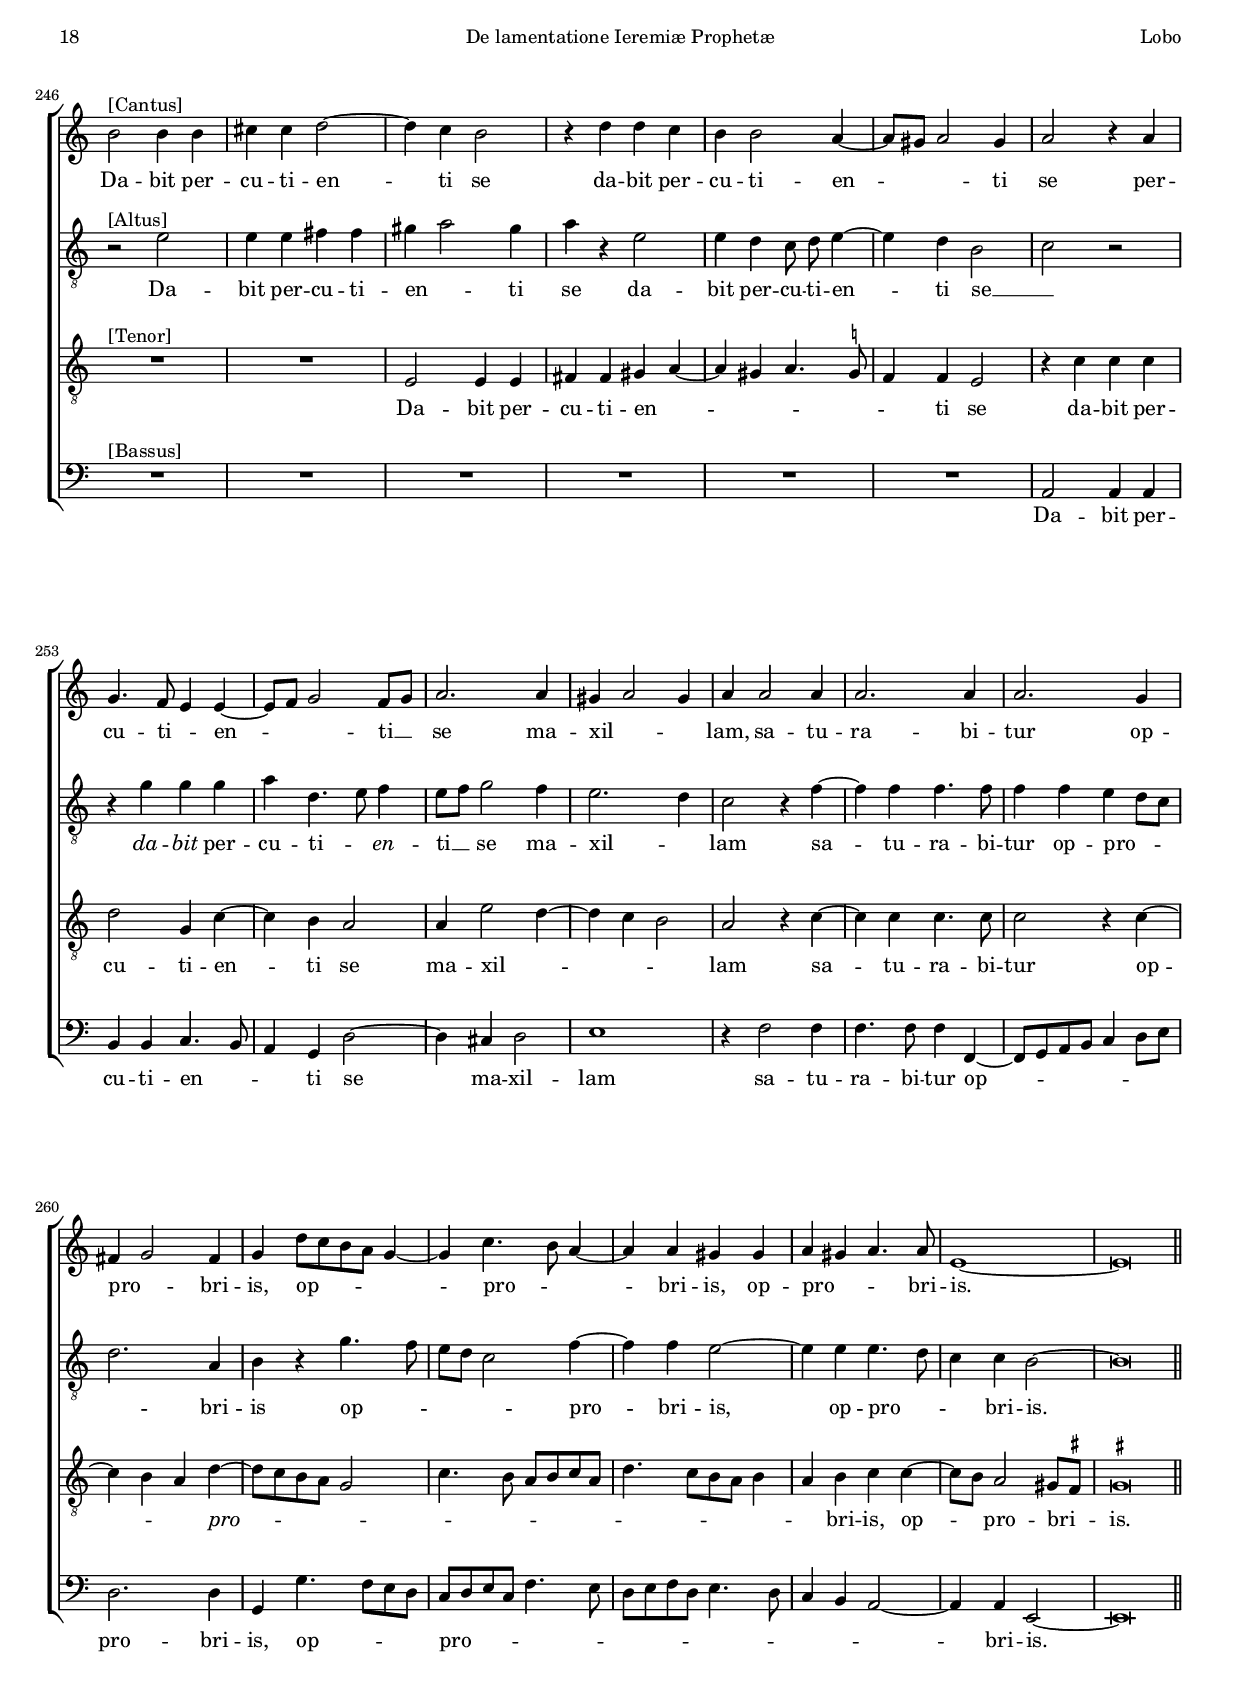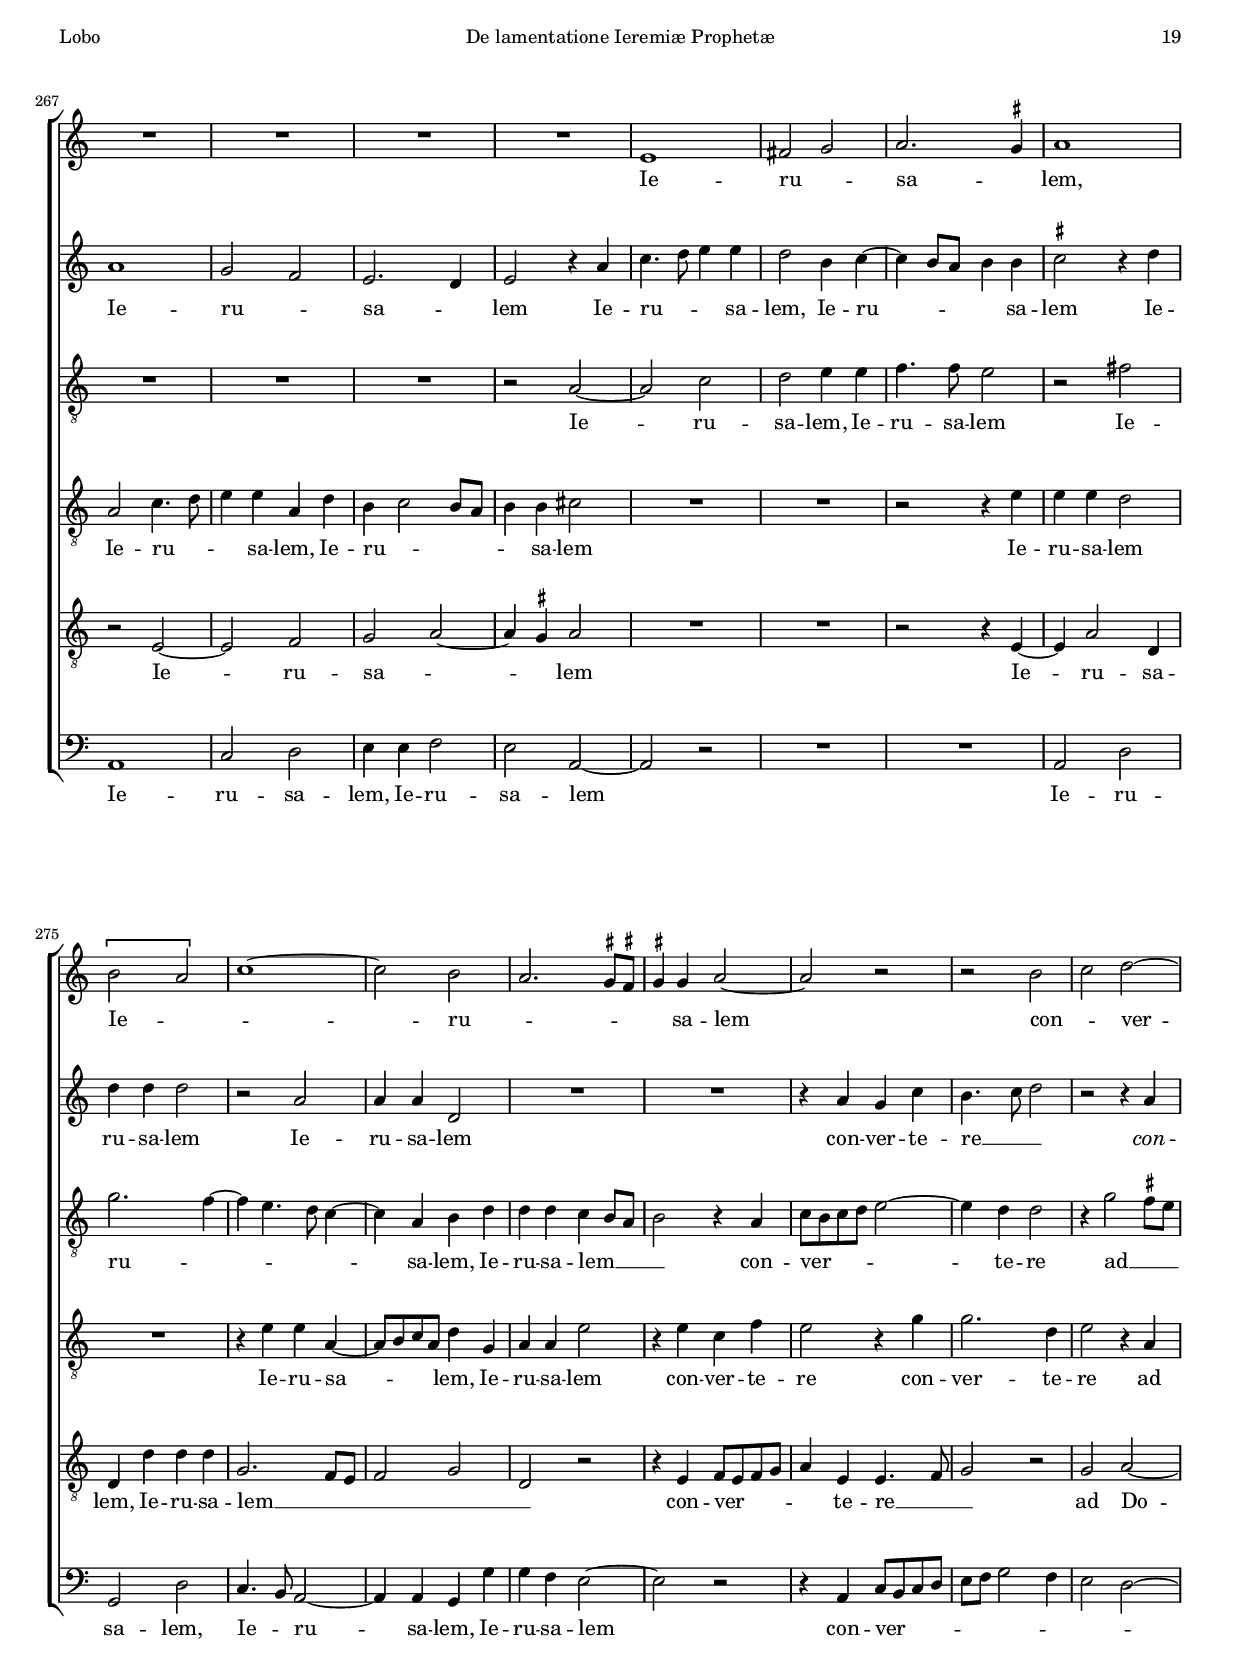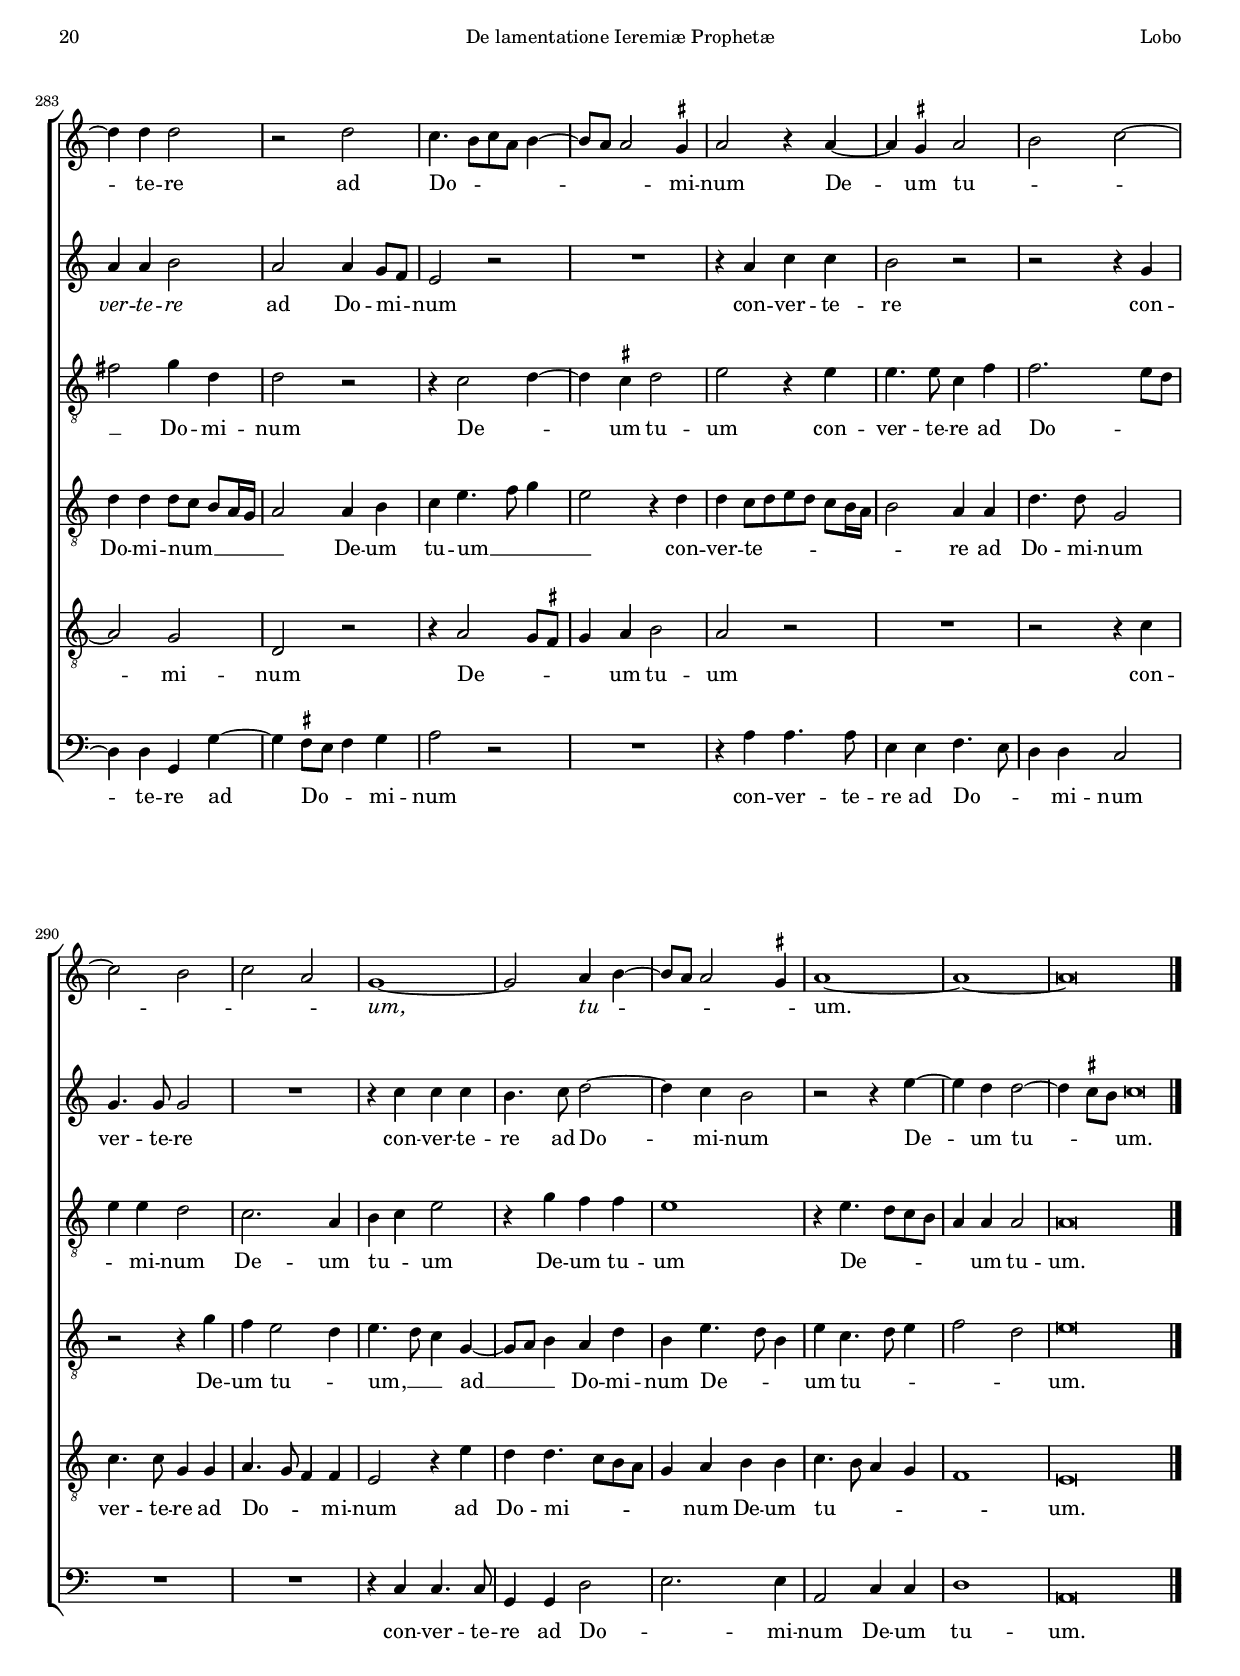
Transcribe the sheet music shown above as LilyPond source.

\version "2.18.0"

#(set-default-paper-size "a4")
#(set-global-staff-size 16.4)
#(ly:set-option 'point-and-click #f)
%mobile -s13.0 -i3.0

italicas=\override LyricText.font-shape = #'italic
rectas=\override LyricText.font-shape = #'upright
ss=\once \set suggestAccidentals = ##t
incipitwidth = 19
mtempo={\tempo 4 = 100}
mtempob={\tempo 4 = 50}
showMultiRests = { \set Staff.keepAliveInterfaces = #'( rhythmic-grob-interface multi-measure-rest-interface lyric-interface stanza-number-interface percent-repeat-interface) }
hideMultiRests = \unset Staff.keepAliveInterfaces
mt=#(define-music-function (parser location offset) (number?) ; move lyric text
      #{ \once \override LyricText.X-offset = -$offset #})

htitle="De lamentatione Ieremiæ Prophetæ"
hcomposer="Lobo"

\header {
	title=\markup{\fontsize #3 "De lamentatione Ieremiæ Prophetæ"}
	subtitle="Lectio Prima in Offcio Tenebrarum Sabbati Sancti"
	subsubtitle=\markup{\null \vspace #2.5 }
	composer=\markup{"Alonso Lobo (1555-1617)"}
        pdfauthor=\composer
	%opus="(-)"
	poet=\markup{"Catedral de Sevilla, Libro de Polifonía nº 14"}
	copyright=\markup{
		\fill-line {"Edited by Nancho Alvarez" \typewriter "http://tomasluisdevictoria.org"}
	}
%	tagline=""
}

global={\key c \major \time 2/2
	%\override Score.TimeSignature.break-visibility = #'#(#f #t #t)
	\skip 1*14 \bar "||" \break
	\skip 1*9 \bar "||" \break
	\skip 1*23 \bar "||"
	\skip 1*6 \bar "||" \break
	\skip 1*16 \bar "||"
	%tablet \break
	\skip 1*10 \bar "||"
	\skip 1*13 \bar "||" \break
	\skip 1*6 \bar "||" \pageBreak
	\skip 1*22 \bar "||" \pageBreak
        \skip 1*6 \bar "||"
	\skip 1*17 \bar "||" \break
	\skip 1*10 \bar "||"
	\skip 1*21 \bar "||"
	\skip 1*17 \bar "||" \break
	\skip 1*19 \bar "||"
	\skip 1*11 \bar "||"
	%tablet \break
	\skip 1*16 \bar "||"
	\skip 1*9 \bar "||" \pageBreak
	\skip 1*21 \bar "||" \pageBreak
	\skip 1*31 \bar "|."
}


cantus=\relative c'{
	e2 g ~
	g4 g g g
	c2 a
	r4 d d b
	c d2 c4
	b4 a2 \ss gis4
	a c2 c4
	c2 d
	r2 r4 c ~
	c g d'2 ~
	d4 d b c ~
	c b c2
	g2 c
	b\breve*1/2
	\pageBreak %notablet
	g2 a
	b4 d2 \ss cis4
	d1
	R1
	r2 g,
	a r4 d
	d2 c
	b2. b4
	\ss cis\breve*1/2
	\break %notablet
	b2 b4 b
	c4. c8 d2 ~
	d b ~
	b4 b a2
	R1*2
	c2 c4 b
	c2 d4 a
	a2 a
	r4 e f f
	a a f bes ~
	bes8 a g2 f8 e
	f2 e
	R1
	r2 r4 d'4 ~
	d8 \noBeam d d4 c a
	c d
	a8 b c a
	b2 r4 a ~
	a8 \noBeam a a4 d, g ~
	g8 \noBeam e e'2 d4
	c4. c8 b4 b
	a4. g8 f2
	e\breve*1/2
	r2 e
	g a
	c b4 c ~
	c4 b a2
	a2. \ss gis4
	a\breve*1/2
	\break %notablet
	b1
	c
	d ~
	d2 d ~
	d4 c8 b c4 a4 ~
	a b4. a8 a4 ~
	a gis a2
	r4 a2 a4
	a2 g
	a b
	a g
	g2. e4
	a2 r
	r4 a2 g4
	c1
	b\breve*1/2
	r4 a2 c4 ~
	c8 b a4 g2
	r2 g
	d'2. \ss cis4
	d4. c8[ a b] c4
	a8 b c a b a b c
	d4 a r b
	b2 a2 ~
	a1 ~
	a\breve*1/2
	\break %notablet
	e2 fis
	g4 a2 \ss gis4
	a2 r
	r4 c b c ~
	c8 \noBeam c b4 c2
	a r
	a4 a4. a8 e4
	R1
	a2 a4 d ~
	d c2 b4
	c2 c4. c8 
	c4 b a2
	b\breve*1/2
	\break %notablet
	e,2 g
	a1
	c
	b2 a ~
	a4 \ss gis8 \ss fis gis2
	a\breve*1/2
	s4*0^\markup{"[Cantus]"}
	r2 e ~
	e g ~
	g a ~
	a4 a a2
	a2. a4
	a2 r
	r2 a ~
	a a
	g2. g4
	a a b2 ~
	b a ~
	a r
	R1
	r2 a ~
	a4 a a2 ~
	a g
	a b
	c1
	b
	c2. b4 ~
	b8 a a2 \ss gis4
	a\breve*1/2
	e2 g
	a c
	b a
	a g
	g a ~
	a\breve*1/2
	b2 c
	d2. d4
	d1
	r2 d ~
	d4 d d2
	d2 d4 d
	c2 b
	c a
	b2. a4
	a1
	r4 a2 \ss gis4
	a2 b ~
	b r
	r r4 c ~
	c4 b a g
	c1
	b\breve*1/2
	\break %notablet
	R1*2
	b4. a8[ b c] d4 ~
	d c8 b c4. b8
	a4 g a2
	r4 g4. f8 d e
	f4 a4. g8 a b
	c4 b4. a8 b c
	d2 a
	a\breve*1/2
	R1
	r2 a4. b8
	c4 d4. c8 c4 ~
	c b c a ~
	a8 \noBeam g f4 e2
	d4 d' c8 b a g
	a1
	R1
	r2 r4 a
	a c2 c4
	c2 d ~
	d4 c8 b c4 d
	a c2 f,4
	g e a4. a8
	d,2 r
	d'4. d8 c4 a
	b c a2
	d b
	c4. c8 c4 b
	a2 c
	b\breve*1/2
	R1*2
	e,1
	g
	a4. g8[ a b] c4 ~
	c g g e
	a2 r4 d
	c4 a c2 ~
	c4 b8 a b2
	a1
	r2 r4 g
	f d f4. g8
	a4 d d2
	r2 e ~
	e4 d8 c d4 a
	a2. a4
	b\breve*1/2
	\break %notablet
	\set Score.autoBeaming=##f
	a4 a c8 c4 c8
	f,4 f e2
	R1
	r4 a b c
	d e a,2 ~
	a4 a c2
	R1
	r4 a a g ~
	g \ss fis g2
	r2 d'4 d8 d
	e e e4 c b
	a1
	r4 a a8 a d d
	c4 b g2
	a2 r4 d
	d d d4. d8
	e2 c ~
	c4 c b2 ~
	b\breve*1/2
	\break %notablet
	\set Score.autoBeaming=##t
	R1
	e,1
	g
	a2 c ~
	c b
	c2 b
	a a ~
	a4 \ss gis8 \ss fis gis4 a ~
	a \ss gis a2 ~
	a1 ~
	a\breve*1/2
	r2 b
	c d ~
	d4 d d d ~
	d d d2
	c1
	b
	c2 a ~
	a1
	b
	a ~
	a2 r
	a2 a ~
	a4 \ss gis a2 % no me gusta nada esta ficta, yo se la quitaria
	b a ~
	a4 \ss gis a2 ~
	a4 \ss gis8 \ss fis \mtempob gis!\breve*1/4
	\mtempo 
	e1
	g
	a
	c
	b
	a2 a
	g g
	a1 ~
	a\breve*1/2
	s4*0^\markup{"[Cantus]"}
	b2 b4 b
	cis cis d2 ~
	d4 c b2
	r4 d d c
	b b2 a4 ~
	a8 gis a2 gis4
	a2 r4 a
	g4. f8 e4 e ~
	e8 f g2 f8 g
	a2. a4
	gis4 a2 gis4
	a a2 a4
	a2. a4
	a2. g4
	fis4 g2 fis4
	g4 d'8[ c b a] g4 ~
	g c4. b8 a4 ~
	a a gis gis
	a4 gis a4. a8
	e1 ~
	e\breve*1/2
	R1*4
	e1
	fis2 g
	a2. \ss gis4
	a1
	\[b2 a\]
	c1 ~
	c2 b
	a2. \ss gis8 \ss fis
	\ss gis4 gis a2 ~
	a r
	r b
	c2 d ~
	\pageBreak %notablet
	d4 d d2
	r2 d
	c4. b8[ c a] b4 ~
	b8 a a2 \ss gis4
	a2 r4 a ~
	a \ss gis a2
	b c ~
	c b 
	c a
	g1 ~
	g2 a4 b ~
	b8 a a2 \ss gis4
	a1 ~
	a ~
	a\breve*1/2
}

cantusdos=\relative c'{
	R1*2
	r2 e
	f g
	a2. a4
	g4 a b2
	a r4 a ~
	a a a2 ~
	a4 \ss gis a2
	g4. e8 f4 g ~
	g4 \ss fis g2 ~
	g1
	e1 ~
	e\breve*1/2
	e1
	g
	a
	c
	b2 c ~
	c b
	a a ~
	a4 \ss gis8 \ss fis gis2
	a\breve*1/2
	g2 g4 g
	a4. a8 a4 a ~
	a \ss gis8 \ss fis gis4 gis!
	\ss gis2 r4 a
	a a d4. c8
	b4 a2 \ss gis4
	a2 r
	r r4 d
	d \ss cis d a ~
	a a a2
	a r4 f
	g2 a ~
	a r
	e g ~
	g a
	a4 a a2
	a4 a a a ~
	a \ss gis a4. b8
	c2. b4
	c2. b4 ~
	b8 a a2 \ss gis4
	a1 ~
	a\breve*1/2
	a2. c4
	b4. c8 d2
	g,1
	g2 r
	r d' ~
	d4 \ss cis8 b \mtempob cis\breve*1/4
	\mtempo
	g2 g4 g
	a2. g4
	a2 r4 a
	a4 a bes4. bes8
	a2 r
	r4 d d c
	b4. b8 c2
	R1
	r2 r4 d
	c d d2 ~
	d4 d d c ~
	c4 b c2
	r4 a2 a4
	a c2 b4
	a1
	\ss gis\breve*1/2
	R1
	r2 e
	g4. a8 b4 c ~
	c4 b a2 ~
	a r4 a ~
	a f g2
	a2 r
	e e4 a ~
	a8 g f4 e2 ~
	e\breve*1/2
	a1
	b4 c d4. d8
	c4 a gis a ~
	a8 \noBeam a a4 g2 ~g g
	R1
	r2 a ~
	a4 a g2 ~
	g4 \ss fis8 e fis!4 fis
	g1 ~
	g2 e
	e1 ~
	e\breve*1/2
	b'1
	c2 d
	r4 g, a g
	r4 d'2 c4
	b1
	cis\breve*1/2
	R1*22
	b2. e,4
	f8 g a f g2
	r4 d'2 d4
	c2 b4. a8
	b c d4. a8 d4 ~
	d \ss cis8 b \mtempob cis\breve*1/4
	\mtempo 
	r4 g2 g4
	a4 b2 a4
	b2 a
	d4. c8 b4 a8 g
	a4 b a2
	b2 r4 a
	a a2 \ss gis4
	a2 r4 d ~
	d g, b d
	c2 r
	R1
	r2 r4 g4 ~
	g4 g a g
	f2 e4 e' ~
	e d c b
	a1
	\ss gis\breve*1/2
	R1
	r2 b4. a8
	b c d4. c8 b4
	a1
	R1
	r4 b4. a8 b c
	d2 r
	r4 g,2 e4
	a2 r4 d ~
	d \ss cis8 b \mtempob cis\breve*1/4
	\mtempo 
	e,4. f8 g4 a ~
	a \ss gis a f ~
	f a g g ~
	g d a'2
	R1
	r4 a a c4 ~
	c8 \noBeam c c4 d2
	a r4 a ~
	a4 g f d
	a'2 e4 g ~
	g8[ \ss fis] fis[ e] g2
	a1 ~
	a2 r
	r4 g2 f4
	a a a2 ~
	a4 a a4. f8
	g4 e r4 a ~
	a a g g
	g4. g8 g2
	e a ~
	a4 \ss gis8 \ss fis \mtempob gis!\breve*1/4
	\mtempo 
	R1*2
	r2 e'2
	d4 b d2
	c4 a8[ b c d] e4 ~
	e8 d c b c4 g
	d'2 a
	a2 r4 a ~
	a gis8 fis gis2
	a1
	R1
	r4 d4. c8 b4
	a4 g2 \ss fis4
	g4 g4. f8 e4
	a1
	r4 c4. b8 a4 ~
	a gis8 fis \mtempob gis\breve*1/4
	\mtempo 
	e4 f g8 a4 a8
	a4. a8 g4 r8 g
	a4 b8 c4 c8 g4
	a2 g4 r8 a
	a a c2 c4
	d4. d8 g,2
	r4 c2 c4
	c2. b4
	a2 b
	r2 b4 b8 b
	c8 c c4 a d
	c r8 c d d a a
	a2 r4 a
	a8 a d d e2
	c4 c b2 ~
	b r4 b
	c c g g 
	a4 a2 \ss gis8[ \ss fis]
	gis\breve*1/2
	r2 e' ~
	e4 d c2
	b1
	R1
	r2 d
	g,2 r4 d' ~
	d \ss cis d2
	r4 d b a
	b2 c
	r2 a4. b8 
	\ss cis\breve*1/2
	\ss gis2 gis!4 gis
	a4. a8 a4 fis
	g2 a4 r8 a
	a4 a \ss bes4. bes8
	a4 g2 \ss fis4
	g1
	r4 g f a ~
	a8 f g2 \ss fis4
	g1
	r2 r4 a
	c2 b4 c
	d2 r
	r r4 a
	d2 d
	r2 c
	b\breve*1/2
	c4. b8[ c d] e4
	c d g, c
	c2 r4 c ~
	c8 b g4 a2
	g r
	r2 d'
	b4 d2 \ss cis4
	d2 r4 a ~
	a e \mtempob e\breve*1/4
	\mtempo 
	R1*21
	a1
	g2 f
	e2. d4
	e2 r4 a
	c4. d8 e4 e
	d2 b4 c4 ~
	c b8 a b4 b
	\ss cis2 r4 d
	d d d2
	r2 a
	a4 a d,2
	R1*2
	r4 a' g c
	b4. c8 d2
	r2 r4 a
	a a b2
	a a4 g8 f
	e2 r
	R1
	r4 a c c
	b2 r
	r2 r4 g
	g4. g8 g2
	R1
	r4 c c c
	b4. c8 d2 ~
	d4 c b2
	r2 r4 e ~
	e d d2 ~
	d4 \ss cis8 b \mtempob cis\breve*1/4
}

altus=\relative c'{
	r2 e ~
	e c ~
	c4 c c a
	a2 b
	e,4 f e e' ~
	e8 d c4 b2
	c2 r4 c ~
	c a d2
	b a4 e' ~
	e e d2
	r4 d2 e4
	d2 c ~
	c4 b a8 b c a
	b\breve*1/2
	R1
	r2 e
	f4 g2 \ss fis4
	g8 f e d c2
	d c ~
	c4 a d4. e8
	f4 f e a,
	b1
	a\breve*1/2
	r2 r4 e'
	e e f4. f8
	d2 e4. e8
	e2 r4 a,
	a d4. c8 b a
	g4 a b e ~
	e8 \noBeam e c4 r2
	r4 e f f
	e2 d
	a2 r4 d
	d \ss cis d4. \ss c8
	bes4 bes a2 ~
	a a
	R1
	r2 r4 f'4 ~
	f8 \noBeam f f4 e c
	e4 d8 c d4 a
	r4 e'2 d4
	e f g4. f8
	e d c b a4 b
	c e4. d8 b4
	e2 d
	e\breve*1/2
	e2. a,4
	b d d2
	R1
	r4 g2 f4
	e2 r
	r4 a,4 a\breve*1/4
	r2 r4 e' ~
	e e f g ~
	g \ss fis fis! d
	\ss f! f f g
	e2 r4 a,
	a d b e
	e2 r
	c4. c8 c2
	c4 a c d
	e d8[ c b a] g4
	a a b c
	g d' e g ~
	g4 f8 e f2
	e2. e4
	e1
	e\breve*1/2
	a,2 c4. d8
	e4 c c2
	b4 g'4. f8 e4
	d4 g e2
	f2 r4 f
	e c d2
	f2 e
	r2 r4 e ~
	e d2 \ss cis8 b
	\ss cis\breve*1/2
	R1*2
	e2 e4 e ~
	e8 \noBeam e f2 e4
	d2 c
	r2 r4 e
	f4. f8 e4 a,
	e'4 f2 e4
	d2 d
	r2 g4. f8
	e4 d c2
	r2 r4 a4 ~
	a \ss gis8 \ss fis \mtempob gis\breve*1/4
	\mtempo 
	e'1
	e2 f
	g4 c, c2
	d2 r4 a
	b1
	a\breve*1/2
	s4*0^\markup{"[Altus]"}
	R1*3
	e'2 e4 e
	f2. e8 d
	e4 f e8 d d4 ~
	d4 \ss cis d2
	r4 d f4. f8
	f4 e4. f8 g4 ~
	g \ss fis g2
	r4 g f f
	f e d2 ~
	d4 c b2
	c r4 f ~
	f e e d8 c
	d2 e
	e4 f g4. f8
	e4 d c a
	d2 r4 g
	g g f2
	e e ~
	e\breve*1/2
	e2 e
	a,4 d g, c
	d1
	r4 e4. f8 g4 ~
	g8 f d e f2
	e4 a, a\breve*1/4
	R1
	d2. d4
	d g2 \ss fis8 e
	\ss fis4 fis! g4 \ss f8 e
	d2 r4 d ~
	d g, b d
	a8 b c d e4. d8
	c b c d e4 fis
	g2 r4 f ~
	f e f f
	f2 e4 d
	e \ss fis g2
	R1
	r2 r4 g ~
	g4 g e e
	e1
	e\breve*1/2
	e4. d8[ e f] g4 ~
	g8 f e4 d g ~
	g d d2
	R1
	r4 e4. d8 e f
	g4 e d g
	a4 f d c8 d
	e f g4 e2
	r4 a,4. g8 f4
	e\breve*1/2
	R1
	r2 r4 a'4 ~
	a8 \noBeam g8 f4 e2
	d2 c4. d8
	e4 a, r4 e'
	f4 f e2 ~
	e f ~
	f r
	d2 d4 f ~
	f8 \noBeam f f4 g8 f e d
	c4 a d2
	r2 r4 d
	f e8 d e4 d
	d \ss cis d4. e8
	f2 e
	d r
	r2 r4 d
	d d2 b4
	e4. e8 e2
	e1
	e\breve*1/2
	r2 e2
	d4 b d2
	c4 a8[ b c d] e[ c]
	d2. d4
	e2 r4 c
	c4. d8[ e f] g4 ~
	g4 \ss fis8 e fis2
	R1*2
	r2 a
	g4 e g g,
	a2 r
	r4 d4. c8 a4
	c2 r4 g'
	f4 d f2
	e1
	e\breve*1/2
	R1
	r2 r4 e
	e4 g8 g4 g8 c,4
	e2 e4 r8 e
	d a e' e c4 a
	d2 r4 e ~
	e e e2
	e r4 d ~
	d8 d d4 b2
	r2 g'4 g8 g
	g g g4 f8 f d4
	r4 e4 f8 f f f
	e4 a,8 a a4 r8 a
	c8 c d g, g4 g'4 ~
	g \ss fis g2
	r4 g g g
	e4. e8 e2
	e4 e e2 ~
	e\breve*1/2
	r2 e
	g a
	d, e4. d8
	c4 b a b
	c2 r4 f4 ~
	f4 e d2
	r2 a
	b2 b4 e ~
	e8 d b4 e2 ~
	e d
	e\breve*1/2
	e2 e4 e
	e e d4. c8
	b2 a
	R1*2
	r4 d d d
	e4. e8 c2
	d4 e f8 e d c
	b4 e4. d8 d4 ~
	d \ss cis d2
	r4 c d e
	f2 e4 f
	g8[ f e d c b] a4
	r4 d f2
	e e
	e\breve*1/2
	g2 c,4. d8
	e4 f2 e4
	f2 r
	g2 c,
	r2 g'
	e4 g2 \ss fis4
	g4 g, g2
	r4 d' a d4 ~
	d \ss cis8 b cis!\breve*1/4
	s4*0^\markup{"[Altus]"}
	r2 e
	e4 e fis fis
	gis4 a2 gis4 
	a4 r e2
	e4 d c8 \noBeam d e4 ~
	e4 d b2
	c2 r
	r4 g' g g
	a4 d,4. e8 f4
	e8 f g2 f4
	e2. d4
	c2 r4 f ~
	f f f4. f8
	f4 f e d8 c
	d2. a4
	b4 r g'4. f8
	e d c2 f4 ~
	f f e2 ~
	e4 e e4. d8
	c4 c b2 ~
	b\breve*1/2
	R1*3
	r2 a ~
	a c
	d e4 e
	f4. f8 e2
	r2 fis
	g2. f4 ~
	f e4. d8 c4 ~
	c a b d
	d d c b8 a
	b2 r4 a
	c8 b c d e2 ~
	e4 d d2
	r4 g2 \ss fis8 e
	fis2 g4 d
	d2 r
	r4 c2 d4 ~
	d \ss cis4 d2
	e2 r4 e
	e4. e8 c4 f
	f2. e8 d
	e4 e d2
	c2. a4
	b4 c e2
	r4 g f f
	e1
	r4 e4. d8 c b
	a4 a a2
	a\breve*1/2
}

altusdos=\relative c'{
	b2 b
	c e ~
	e4 e e c
	d2. d4
	e d e2
	r4 e4. e8 e4
	e2 r4 f ~
	f f f2
	e c4. d8
	e d c b a4 d ~
	d8 c a4 b8 \noBeam g g'4 ~
	g8 f d4 e2 ~
	e4 d c a ~
	a \ss gis8 \ss fis \mtempob gis!\breve*1/4
	\mtempo
	b2 c
	d g,
	r2 r4 d'
	e8 f g2 \ss fis4
	g4. f8[ e d] e4
	c2 r4 d4 ~
	d8[ c] a[ b c d] e4 ~
	e4 e e2
	e\breve*1/2
	e2 e4 e
	a,4. a8 d2
	b4 b b2
	r4 e e e
	f4. f8 d2
	g4 e e2
	r4 e e2
	e d
	e f
	e d
	e d
	d1
	r2 r4 e ~
	e c d2
	e4 d f4. e8
	d4 a8[ b c d] e4
	a, f'2 e4
	f4 e8 d c4 d
	c2 r4 d
	e g2 f4
	e e e2 ~
	e4 a, a2
	a\breve*1/2
	a2 c
	d f
	e4 f2 e4
	d2 d ~
	d4 \ss cis d2
	e\breve*1/2
	e2 e
	r4 a, a e'
	a,2 r
	R1
	r4 e' e e
	f4. f8 e2
	r2 r4 e ~
	e e e f
	e4. d8[ e f] g4 ~
	g4 \ss fis g2
	f4 d r2
	r4 g,4. g8 g4
	d'4 d a4. b8
	c d e4 a, b
	c8 b a g a4 a
	b\breve*1/2
	r2 a
	c4. d8[ e f] g4 ~
	g8 f e4 d c
	d2 r
	d c ~
	c4 a r4 d ~
	d c b2
	r4 e, e2
	f4. g8 a2 ~
	a\breve*1/2
	R1*2
	r4 c b c ~
	c8 \noBeam c a4 d c
	d g g4. g8
	f2 e
	a,4 d2 \ss cis8 b
	\ss cis4 cis! d \ss c8 b
	a2 r
	d2. d4
	e4 f g2
	c,2. e4
	e\breve*1/2
	b1
	a4 e' d2
	e2 e4. f8
	g2 e ~
	e1 ~
	e\breve*1/2
	R1*22
	r2 b
	d e
	g f
	e e
	d d
	e\breve*1/2
	e2. e4
	f g2 \ss fis4
	g4 d d2
	r2 d4. e8
	f4 g2 \ss fis4
	g2 d4 f
	f e4. d16 c b4
	a2 r
	r2 d4. d8
	a4 c d2
	r2 r4 d ~
	d c d d
	d4. e8 f4 c
	d2 g,2
	c4 d a b
	c2 a
	b\breve*1/2
	r2 e4. d8
	e f g4. f8 e4
	d g g f4 ~
	f e8 d e2
	r4 e, a2
	g2 r4 d' ~
	d8 c d e f2
	e4. d8[ e f] g4 ~
	g f8 e f4 d
	e\breve*1/2
	r4 e4. d8 c4
	b2 a
	r4 a b c
	d8 g, g'4 e2
	r4 d a c
	f,4. g8 a2
	r4 e' d d4 ~
	d c8 b a4 c
	b2 a4 d
	c a c2
	r2 r4 d
	f4 e8 d e4 f
	d c4. b8 a4
	g2 a
	r4 d2 c4
	f2. c4
	e e d2
	a2 b4 d
	c2 g4 g
	c4. c8 c4 a
	b\breve*1/2
	R1*4
	r2 a'
	g4 e g2
	d1
	r4 a4. b8 c d
	e2 b
	r4 c a8 b c d
	e4 g e2
	r4 f d4. e8
	f4 g a d,
	e4. d8 c4. b8
	a2 r4 d
	c a c2
	b\breve*1/2
	c4 d e8 f4 c8
	c4 d b2
	R1
	r2 r4 e
	fis g \ss f f
	f4. f8 e4 g
	g g2 c,4
	c2 a4 b
	d2 d
	r2 d4 d8 d
	c c c4 c g'
	e2 r2
	r8 e e e f f f4
	e4 g e2
	e4 c d2
	r4 d d d
	c4. c8 c4 c ~
	c4 a b2 ~
	b\breve*1/2
	R1*2
	r2 r4 e4 ~
	e d c b
	a2 d
	r4 g g2
	r4 e f8 e d c
	d2 e ~
	e r
	a,1
	a\breve*1/2
	b2 b4 b
	a4. a8 a4 d
	d4. e8 \ss fis4 r8 fis
	fis4 fis g4. g8
	e4 e2 c4
	d2 r
	c2. f4 ~
	f e d a
	d8 c b a b2
	r4 e f2
	e4 f g2
	R1
	e2 a,4 f'
	d2 d4. c8
	b a b4 a2
	b\breve*1/2
	c2 e ~
	e4 d4 c2
	c4. a8 f'2
	c2 r
	r4 d b d ~
	d \ss cis d a
	e'1
	a,
	a\breve*1/2
	R1*21
	a2 c4. d8
	e4 e a, d
	b4 c2 b8 a
	b4 b cis2
	R1*2
	r2 r4 e
	e e d2
	R1
	r4 e e a, ~
	a8 b c a d4 g,
	a a e'2
	r4 e c f
	e2 r4 g
	g2. d4
	e2 r4 a,
	d4 d d8[ c] b[ a16 g]
	a2 a4 b
	c4 e4. f8 g4
	e2 r4 d
	d4 c8[ d e d] c[ b16 a]
	b2 a4 a
	d4. d8 g,2
	r2 r4 g'
	f4 e2 d4
	e4. d8 c4 g ~
	g8 a b4 a d
	b4 e4. d8 b4
	e4 c4. d8 e4
	f2 d
	e\breve*1/2

}

tenor=\relative c{
	R1
	e2 g4 g
	a a a2 ~
	a d,
	r4 a'2 e4
	e2 e
	r4 a2 a4
	a a f8 g a f
	g f e d e2
	r4 c'2 b4
	a2 g ~
	g r4 e ~
	e8 f g4 e2
	e\breve*1/2
	R1*2
	a2 d
	c4. b8 a2
	g4 d e8 f g4 ~
	g fis g d ~
	d8 e f g a4 e
	e1
	e\breve*1/2
	R1*2
	r2 r4 b'
	b b c4. c8
	d2 r4 d ~
	d c b2
	a2 e2
	r4 a a a
	a2 a4 d
	d \ss cis d a ~
	a a d,2
	g2 r4 d' ~
	d8 \noBeam d d4 c2
	a4 c2 b8 a
	b2 c4 f,4 ~
	f f a a
	a a a4. c8
	b2 a
	r2 r4 g ~
	g g e f
	g a b2
	cis d ~
	d4 \ss cis8 b \mtempob cis!\breve*1/4
	\mtempo
	r2 a
	d,4 g f8 g a f
	g2 g ~
	g a ~
	a d,
	a' e\breve*1/4
	R1*2
	r4 a a a
	d4. c8 bes4 g
	a2 r
	d2 g,4 a
	b4. b8 a2 ~
	a r
	R1
	r4 d2 d4
	d f2 e4
	d2 c
	a2. d,4
	e2 e4 e
	e1
	e\breve*1/2
	R1
	r2 e ~
	e g ~
	g a ~
	a1
	c2 b
	a4 a2 \ss gis8 \ss fis
	gis2 a2 ~
	a1 ~
	a\breve*1/2
	a2 d4. c8
	b4 a b4. b8
	a2 r
	R1
	r4 d e4. e8
	d2 b4 c
	d4 a a2
	a2 r
	r4 a2 a4
	b c d2
	c2 g4. g8
	a4 b c2
	b\breve*1/2
	g2 e4 e' ~
	e8 d c b a4 d,
	g2 r4 g4 ~
	g8 f d4 a'2
	r4 e e2
	e\breve*1/2
	s4*0^\markup{"[Tenor]"}
	a2 a4 a
	c2. b8[ a]
	b4 c4. a8 d4 ~
	d \ss cis8 b cis2
	r4 d d c ~
	c8 a c2 b8 a
	g4 g2 \ss fis8 e
	fis2 r4 a
	c4. c8 c4 b
	c d4. b8 e4
	d e c d ~
	d8 a c4 b a
	g a2 \ss gis4
	a2 r4 d ~
	d4 c c8 b a g
	a4 a b b
	c2 d4 g,
	g4 g2 \ss fis4 
	g d' d d
	e2 d
	c b
	a\breve*1/2
	g2. g4
	f2 e4 g ~
	g4 g a2 ~
	a b ~
	b a
	a\breve*1/2
	R1*2 
	r2 a2 ~
	a4 a g d' ~
	d g, d'2
	g, r
	r2 r4 e' ~
	e a, c d
	g,2 r
	r2 r4 d' ~
	d4 d c b
	a2 g4. a8
	b c d4. c8 c4 ~
	c b c2
	g4. g8 c4 g
	a e e2 ~
	e\breve*1/2
	R1
	e2 g ~
	g1
	a
	c
	b
	a2 a
	g g
	a1 ~
	a\breve*1/2
	r2 e ~
	e f ~
	f g ~
	g a ~
	a4 a a2
	a1 ~
	a
	a
	r2 a4 a
	a2 g
	a b
	a1 ~
	a
	r2 r4 a ~
	a4 a a a
	a1
	g2. \ss fis8 e
	\ss fis2 g ~
	g e
	e1 ~
	e\breve*1/2
	e1
	g
	a4. g8[ a b] c4
	b4. a8 b2
	a1
	r4 g2 c4
	a2 a
	a1
	r2 e'2
	c4 a c2 ~
	c4 b8 a g a b c
	d2 r4 d ~
	d8 c b4 a d
	g,2 g
	r4 f d8 e f g
	a2 e
	e\breve*1/2
	a4 d c8 f,4 f8
	f4 d e r8 b'
	c4 d8 e4 e8 e4
	c2 b4 a
	a8. d,16 g8 g a2 ~
	a4 f g c ~
	c c g2
	a2 f4 g
	a2 g
	r2 g4 g8 g
	g8 g g4 a b
	c8 a a a d d d4 ~
	d8 cis cis4 d a ~
	a4 g c,2
	r2 r4 g'
	g g g4. g8
	g4 e2 e4
	e1 ~
	e\breve*1/2
	e'2. d4
	c4 b a2
	g e
	r2 a2 ~
	a4 g f2
	g2 r4 g
	e a4. g8 f e
	d4 d'2 c4
	b2 a4 a ~
	a g f2
	e\breve*1/2
	r2 e
	e4 e fis a
	g2 r4 d'
	d d g, g
	c4. b8 a2
	g2 r4 g
	g g a4. a8
	a2. d,4 ~
	d4 g g4. f8
	e2 d
	R1
	r4 a'4 c2
	b4 c2 d4 ~
	d8[ c] b[ a16 g] a2
	r2 e
	e\breve*1/2
	g2 a4 g
	g2. g4
	f f' d f ~
	f4 e f2
	d1
	R1
	g,2 e4 g ~
	g f8 e f4 d
	e\breve*1/2
	s4*0^\markup{"[Tenor]"}
	R1*2
	e2 e4 e
	fis fis gis a4 ~
	a gis a4. \ss g8
	f4 f e2
	r4 c' c c
	d2 g,4 c ~
	c4 b a2
	a4 e'2 d4 ~
	d c b2
	a2 r4 c ~
	c c c4. c8
	c2 r4 c ~
	c b a d ~
	d8 c b a g2
	c4. b8 a b c a
	d4. c8[ b a] b4
	a4 b c c ~
	c8 b a2 gis8 \ss fis
	\ss gis\breve*1/2
	r2 e ~
	e f
	g a ~
	a4 \ss gis a2
	R1*2
	r2 r4 e ~
	e a2 d,4
	d d' d d
	g,2. f8 e
	f2 g
	d r
	r4 e f8 e f g
	a4 e e4. f8
	g2 r
	g2 a ~
	a g
	d r
	r4 a'2 g8 \ss fis
	g4 a b2
	a2 r
	R1
	r2 r4 c
	c4. c8 g4 g
	a4. g8 f4 f
	e2 r4 e'
	d4 d4. c8 b a
	g4 a b b
	c4. b8 a4 g
	f1
	e\breve*1/2
}

bassus=\relative c{
	e1
	c2. c4
	a4 a a2
	d4. c8 b2
	a1
	e'
	a,2 f' ~
	f4 f d2
	e a,
	c d ~
	d g, ~
	g c ~
	c4 g a2
	e'\breve*1/2
	e2 a
	g4. f8 e2
	d1
	R1
	g,2 c4. b8
	a2 g
	d' a
	e'1
	a,\breve*1/2
	R1*2
	r2 e'
	e4 e a,4. a8
	d2 b
	e2. e4
	a,4 a' a \ss gis
	a2 d,4 d
	a2 d
	r2 d
	a bes
	g d' ~
	d r4 a' ~
	a8 \noBeam a a4 g2
	e4 g f8 e d c
	d2 a
	r4 d2 c4
	d e f d
	a'2 g
	c,2. d4
	e4. e8 e4 e
	a,2 d
	a\breve*1/2
	a1
	g2 d'
	c g ~
	g d'
	a b
	a\breve*1/2
	e'2 e4 e
	a4. g8 f4 e
	d1
	R1
	a2 a4 a
	d2 e ~
	e4 e a,2
	r4 a'2 a4
	a c2 b4
	a d, g2
	d2 r
	g, c
	d1
	a2. e'4
	a,1
	e'\breve*1/2
	R1
	a,2 c4. d8
	e f g4 g, c
	g2 r
	d' f4. g8
	a2 g
	d2 e ~
	e cis
	d a ~
	a\breve*1/2
	R1*2
	r4 a' e a ~
	a8 \noBeam a f4 g2 ~
	g c,
	r4 d e4. e8
	d2 r4 a ~
	a4 a b c
	d1
	g,
	c2. b4
	a g a2
	e'\breve*1/2
	e1
	a,2 d
	c4. b8 a4 c
	g2 a
	e'1
	a,\breve*1/2
	s4*0^\markup{"[Bassus]"}
	R1
	r2 e'
	e4 e f4. g8
	a2. a4
	d,2 r4 a'
	a f g4. f8
	e4 e d2 ~
	d1
	R1
	r4 d g4. g8
	g4 e f4. e8
	d4 c d2
	e1
	a,2 r
	r4 a'2 f4
	f2 e
	a4 a g8 f e d
	c4 b a2
	g4 g' g g
	c,2 d
	e1
	a,\breve*1/2
	e'1
	d2 c
	g d'
	a e'4. f8 
	g4 g, d'2
	a\breve*1/2
	e'2. e4
	d g2 d4
	g2 d ~
	d r
	R1
	r4 g2 d4
	f a e2
	R1
	r4 g2 d4
	f a d,2 ~
	d r
	r2 r4 g ~
	g g f e
	d2 c
	c4 g a e'
	a,1
	e'\breve*1/2
	R1*3
	r2 a,4. g8
	a b c4 a8 b c d
	e d e f g2
	d2. f4
	c e e2
	d1
	a\breve*1/2
	R1*3
	r2 a4. b8
	c4 d2 c4
	d2 a
	r2 d
	d4 f4. f8 f4
	g2 d4. e8
	f2 c4. b8
	a2 g
	r2 r4 d'4 ~
	d a c d
	e4. e8 d2 ~
	d2 r
	d2 f
	e4 c d2 ~
	d4 d g,2
	c2. g4
	a1
	e'\breve*1/2
	R1*4
	a,1
	c
	d
	f1
	e
	f
	e
	d
	d
	c
	d
	a
	e'\breve*1/2
	R1
	r2 r4 e
	a4 g8 c,4 c8 c4
	a2 e'4 r8 a,
	d4 c f4. f8
	d4 d c2
	r4 c2 c4
	a2 d ~
	d g,
	r2 g4 g8 g
	c c c4 f g
	a2 r
	a,4 a8 a d d d4
	a'4 b c2
	a4 a g2
	r4 g, g g
	c4 c c2
	a4 a e'2 ~
	e\breve*1/2
	R1*3
	a2. g4
	f e d2
	c2 g
	a d
	b e ~
	e a,4. b8 
	c2 d
	a\breve*1/2
	e'2 e4 e
	a,4. a8 d4 d
	g,2 d'
	R1*2
	r4 g g g
	c,2 f4. e8
	d4 c d2
	g,1
	a2 r4 d
	a'2 g4 e
	d8 e f g a2
	e \[f
	g\] d
	\[e a,\]
	e'\breve*1/2
	c2 a4 c ~
	c b c2
	f,2 r
	r f'
	g1
	a2 d,
	e1
	d
	a\breve*1/2
	s4*0^\markup{"[Bassus]"}
	\showMultiRests
	R1*6
	a2 a4 a
	b b c4. b8
	a4 g d'2 ~
	d4 cis d2
	e1
	r4 f2 f4
	f4. f8 f4 f, ~
	f8 g a b c4 d8 e
	d2. d4
	g,4 g'4. f8 e d
	c d e c f4. e8
	d e f d e4. d8
	c4 b a2 ~
	a4 a e2 ~
	e\breve*1/2
	a1
	c2 d
	e4 e f2
	e a, ~
	a r
	R1*2
	a2 d
	g, d'
	c4. b8 a2 ~
	a4 a g g'
	g f e2 ~
	e r
	r4 a, c8 b c d 
	e f g2 f4
	e2 d ~
	d4 d g, g' ~
	g4 \ss fis8 e fis4 g
	a2 r
	R1
	r4 a a4. a8
	e4 e f4. e8
	d4 d c2
	R1*2
	r4 c c4. c8
	g4 g d'2
	e2. e4
	a,2 c4 c
	d1
	a\breve*1/2
}

textocantus=\lyricmode{
De la -- men -- ta -- ti -- o -- ne
de la -- men -- ta -- _ ti -- o -- _ _ ne Ie -- re -- mi -- æ
Ie -- re -- mi -- æ pro -- phe -- _ tæ,
pro -- phe -- tæ.
Heth __ _ _ _ _ _ 
heth __ _
heth. __ _ _ _ _ _ 
Mi -- se -- ri -- cor -- di -- æ  Do -- mi -- ni
qui -- a non su -- mus con -- sum -- pti
qui -- a non su -- mus con -- sum -- _ _ _ _ _ pti:
qui -- a non de -- fe -- ce -- _ _ _ _ _ runt
mi -- se -- ra -- ti -- o -- \mt #2 nes,
\mt #0
mi -- se -- ra -- ti -- o -- nes e -- _ _ ius.
Heth. __ _ _ _ _ _ _ _ _ _ _ 
No -- _ _ vi __ _ _ _ 
di -- lu -- _ _ cu -- lo
mul -- ta est __ _ fi -- _ des __ _ 
tu -- _ a
fi -- des tu -- a.
Heth __ _ _ _ _ 
heth __ _ _ _ _ _ _ _ _ _ _ _ _ _ _ _ _ _ 
heth. __ _ _ 
Pars me -- a Do -- mi -- nus
di -- xit a -- ni -- ma me -- a:
pro -- pte -- re -- a
ex spe -- cta -- bo e -- um,
ex -- spe -- cta -- bo e -- um.
Teth. __ _ _ _ _ _ _ _ _ _ 
Bo -- _ _ nus est Do -- mi -- nus
spe -- ran -- _ ti -- bus in e -- um
a -- ni -- mæ quæ -- ren -- _ _ ti il -- _ _ _ _ lum.
Teth. __ _ _ _ _ _ _ _ _ _  
Bo -- _ _ num est
præ -- sto -- la -- ri, cum si -- len -- _ _ _ _ ti -- o
sa -- lu -- ta -- re
sa -- lu -- ta -- re De -- i.
Teth __ _ _ _ _ _ _ _ _ _ _ _ 
\italicas teth. __ _ _ _ _ _ _ _ _ _ _ _ _ _ _ _ _ \rectas
Bo -- num est vi -- _ _ _ ro,
bo -- num est vi -- _ _ _ _ _ _ ro
cum por -- ta -- ve -- rit
iu -- _ _ _ _ gum
ab a -- do -- le -- scen -- ti -- a
ab a -- do -- le -- scen -- ti -- a,
ab a -- do -- le -- scen -- ti -- a su -- a.
Iod __ _ _ _ _ _ _ _ _ _ _ 
\italicas
iod __ _ _ _ _ _ _ _ \rectas
iod __ _ _ _ _ _ _ _ 
iod. __ _ _ _ _ _ _ _ 
Se -- de -- bit so -- li -- ta -- ri -- us
se -- de -- bit so -- li -- ta -- ri -- us
et ta -- ce -- _ bit:
qui -- a le -- va -- vit se su -- pra se
qui -- a le -- va -- vit se su -- pra se
qui -- a le -- va -- vit se su -- pra se.
Iod. __ _ _ _ _ _ _ _ _ _ _ _ _ _ _
Po -- _ _ net in pul -- ve -- re os __ _ _ su -- _ um
si for -- te sit __ _ spes. __ _ _ _ _ _ 
Iod, __ _ _ _ _ _ \italicas iod. __ _ _ _ \rectas
Da -- bit per -- cu -- ti -- en -- ti se
da -- bit per -- cu -- ti -- en -- _ _ ti se
per -- cu -- ti -- _ en -- _ _ ti __ _ se
ma -- xil -- _ _ lam,
sa -- tu -- ra -- bi -- tur
op -- pro -- _ bri -- is,
op -- _ _ _ _ pro -- _ _ bri -- is,
op -- pro -- _ _ bri -- is.
Ie -- ru -- _ sa -- _ lem,
Ie -- _ _ ru -- _ _ _ _ sa -- lem
con -- _ ver -- te -- re
ad Do -- _ _ _ _ _ _ mi -- num
De -- um tu -- _ _ _ _ _ \italicas um,
tu -- _ _ _ _ \rectas um.
}

textocantusdos=\lyricmode{
De la -- men -- ta -- ti -- o -- _ _ ne
Ie -- re -- mi -- æ pro -- phe -- _ _ _ _ _ tæ.
Heth. __ _ _ _ _ _ _ _ _ _ _ _ _ 
Mi -- se -- ri -- cor -- di -- æ Do -- _ _ _ mi -- ni
mi -- se -- ri -- cor -- di -- æ Do -- mi -- ni
qui -- a non su -- mus con -- sum -- pti
con -- sum -- pti:
qui -- a non de -- fe -- ce -- runt
mi -- se -- ra -- ti -- o -- _ _ nes e -- _ _ _ _ ius.
Heth __ _ _ _ _ _ _
heth. __ _ _ _ 
No -- vi di -- lu -- cu -- lo
no -- vi di -- lu -- cu -- lo
no -- vi di -- lu -- cu -- lo
mul -- ta est fi -- des tu -- _ _ a
mul -- ta est fi -- des tu -- a.
Heth __ _ _ _ _ _ _ 
heth __ _ _ _ 
heth. __ _ _ _ _ _
Pars me -- a Do -- mi -- nus,
di -- xit a -- ni -- ma me -- a:
ex -- spe -- cta -- _ _ _ \italicas bo e -- _ \rectas um. 
Teth __ _ _ 
teth __ _ _ 
teth. __ _ _ _

Teth __ _ _ _ _ _ _ 
teth. __ _ _ _ _ _ _ _ _ _ _ _ _
Bo -- num est præ -- sto -- la -- ri,
bo -- num est præ -- _ _ sto -- la -- ri
cum si -- len -- ti -- o
cum si -- len -- ti -- o
sa -- lu -- ta -- re De -- i,
sa -- lu -- ta -- re De -- i.
Teth __ _ _ _ _ _ _ _ 
\italicas teth __ _ _ _ _ 
teth __ _ _ 
teth. __ _ _ _ \rectas
Bo -- num est vi -- _ ro,
bo -- num est vi -- _ ro
cum por -- ta -- ve -- rit iu -- gum
cum por -- ta -- ve -- rit iu -- _ _ _ _ _ gum
ab a -- do -- le -- scen -- ti -- a __ _ su -- a
ab a -- do -- le -- scen -- ti -- a su -- _ _ _ a.
Iod __ _ _ _ _ _ _ _ _ _ _ _ _ _ _ _ _ _ 
\italicas
iod __ _ _ _ _ 
iod __ _ _ _ _ _ _ _ _ _ _ 
\rectas iod. __ _ _ _ _ _ 
Se -- de -- bit so -- li -- ta -- ri -- us
se -- de -- bit so -- li -- ta -- ri -- us
se -- de -- bit so -- li -- ta -- ri -- us
et ta -- ce -- _ _ bit:
qui -- a le -- va -- vit se su -- pra se
qui -- a le -- va -- vit se
qui -- a le -- va -- vit se su -- pra se
qui -- a le -- va -- vit se su -- pra se.
Iod __ _ _ _ 
iod __ _
iod __ _ _ 
iod __ _ _ _ _ 
iod. __ _ _ 
Po -- net in pul -- ve -- re os su -- um
po -- net in pul -- ve -- re os su -- um
os su -- _ _ _ _ um
si for -- te sit spes
si for -- te sit spes.
Iod __ _ _ _ _ _ _ _ _ _
iod __ _ _ _ _ 
iod __ _ _ _ _ 
iod. __ _ _ 

Ie -- ru -- _ sa -- _ lem
Ie -- ru -- _ _ sa -- lem,
Ie -- ru -- _ _ _ sa -- lem
Ie -- ru -- sa -- lem
Ie -- ru -- sa -- lem
con -- ver -- te -- re __ _ _ 
\italicas
con -- ver -- te -- re
\rectas
ad Do -- mi -- _ num
con -- ver -- te -- re
con -- ver -- te -- re
con -- ver -- te -- re ad Do -- mi -- num
De -- um tu -- _ _ um.
}

textoaltus=\lyricmode{
De la -- men -- ta -- ti -- o -- _ ne __ _ _ 
Ie -- _ re -- mi -- æ
Ie -- re -- mi -- _ æ pro -- phe -- tæ
Ie -- re -- mi -- æ pro -- phe -- _ _ _ tæ.
Heth. __ _ _ _ _ _ _ _ _ _ _ _ _ _ _ _ _ _ _ _ 
Mi -- se -- ri -- cor -- di -- æ Do -- mi -- ni
mi -- se -- ri -- _ _ _ cor -- di -- æ Do -- mi -- ni
qui -- a non su -- _ mus
qui -- a non su -- _ mus con -- sum -- pti:
qui -- a non de -- fe -- ce -- _ _ _ runt
mi -- se -- ra -- ti -- o -- _ _ _ _ _ _ nes e -- _ _ _ _ _ ius.
Heth __ _ _ _ _
heth __ _ _ 
\rectas heth. __ _ 
No -- vi di -- lu -- cu -- lo,
no -- vi di -- lu -- cu -- lo
no -- vi di -- lu -- cu -- lo
mul -- ta est
fi -- des tu -- _ _ _ _ _ _ _ a,
fi -- des tu -- a,
mul -- ta est __ _ _ _ fi -- des tu -- a.
Heth __ _ _ _ _ _ _ _ _ _ _ _ _ _ 
heth __ _ _ _ _ _ 
heth. __ _ _ _ _ 
di -- xit a -- ni -- ma me -- _ a:
pro -- pte -- re -- a ex -- spe -- cta -- bo e -- um
ex -- spe -- cta -- _ bo e -- _ _ um.
Teth __ _ _ _ _ _ _ 
teth. __ _ _ 
Bo -- nus est Do -- _ _ _ _ _ _ _ mi -- nus
spe -- ran -- ti -- bus in __ _ e -- _ um
spe -- ran -- ti -- bus in e -- _ _ um
a -- ni -- mæ __ _ _ _ 
quæ -- ren -- ti il -- _ _ _ _ _ lum
quæ -- ren -- ti il -- _ lum.
Teth __ _ _ _ _ _ _ 
teth. __ _ _ _ _ _ _ _ _ _
Bo -- num est præ -- _ _ _ sto -- la -- _ _ ri
cum si -- len -- ti o __ _ _ _ _ _ _ _ _ _ _ _ _ 
sa -- lu -- ta -- re De -- _ _ _ _ i
sa -- lu -- ta -- re De -- i.
Teth __ _ _ _ _ _ _ _ _ _ _
\italicas
teth __ _ _ _ _ _ _ _ _ _ _ _ _ _ _ _ _ 
teth. __ _ _ _ 
\rectas
Bo -- num est vi -- ro,
\italicas vi -- _ _ ro \rectas
bo -- num est vi -- ro
cum pro -- ta -- ve -- rit iu -- _ _ _ _ _ gum
ab a -- do -- _ le -- scen -- ti -- a su -- _ _ _ a
ab a -- do -- le -- scen -- ti -- a su -- a.
Iod __ _ _ _ _ _ _ _ _ _ _ _ _ _
\italicas iod __ _ _ _ _ _ _ _ _ \rectas
iod __ _ _ _ _ _ 
iod __ _ _ _ 
iod. __ _ _ _ _ _ 
Se -- de -- bit so -- li -- ta -- ri -- us
se -- de -- bit so -- li -- ta -- ri -- us
et ta -- ce -- bit
et ta -- ce -- bit:
qui -- a le -- va -- vit se su -- pra se
qui -- a le -- va -- vit se su -- pra se
qui -- a le -- va -- vit se su -- pra se
qui -- a le -- va -- vit se su -- pra se.
Iod __ _ _ _ _ _ _ _ _ _ _ 
iod __ _ _ 
iod. __ _ _ _ _ _ _ _ _
Po -- net in pul -- ve -- re os su -- um
po -- net in pul -- ve -- re,
\italicas
pul -- ve -- re __ _ _ _ \rectas os su -- _ _ _ um
si for -- te sit spes,
si for -- _ _ _ _ _ \italicas te \rectas
si for -- te sit spes.
Iod __ _ _ _ _ _ _ 
iod __ _ 
iod __ _ _ _ _ _ _ 
iod. __ _ _ _ _ _ 
Da -- bit per -- cu -- ti -- en -- _ ti se
da -- bit per -- cu -- ti -- en -- ti se __ _ 
\italicas da -- bit \rectas
per -- cu -- ti -- _ \italicas en -- \rectas ti __ _ 
se ma -- xil -- _ lam
sa -- tu -- ra -- bi -- tur op -- pro -- _ _ _ bri -- is
op -- _ _ _ _ pro -- bri -- is,
op -- pro -- _ _ bri -- is.
Ie -- ru -- sa -- lem,
Ie -- ru -- sa -- lem
Ie -- ru -- _ _ _ _ sa -- lem,
Ie -- ru -- sa -- lem __ _ _ _ 
con -- ver -- _ _ _ _ te -- re
ad __ _ _ _ Do -- mi -- num
De -- _ um tu -- um
con -- ver -- te -- re ad Do -- _ _ _ mi -- num
De -- um tu -- _ um
De -- um tu -- um
De -- _ _ _ _ um tu -- um.
}

textoaltusdos=\lyricmode{
De la -- men -- ta -- ti -- o -- ne Ie -- re -- mi -- _ æ
Ie -- re -- mi -- æ
Ie -- re -- mi -- _ æ __ _ _ _ _ _ _ 
pro -- _ _ phe -- tæ,
pro -- _ _ phe -- _ _ _ _ _ tæ.
Heth __ _ _ _ 
heth __ _ _ _ _ _ _ _ _ _ _ 
heth. __ _ _ _ _ _ _ _ _ _ 
Mi -- se -- ri -- cor -- di -- æ Do -- mi -- ni
mi -- se -- ri -- cor -- di -- æ Do -- mi -- ni
qui -- a non su -- _ _ mus con -- sum -- _ pti:
qui -- a non de -- fe -- ce -- _ _ _ _ _ _ _ runt
mi -- se -- ra -- ti -- _ o -- _ nes
mi -- se -- ra -- ti -- o -- nes e -- _ _ ius.
Heth. __ _ _ _ _ _ _ _ _ _ _ _ 
No -- vi di -- lu -- cu -- lo
no -- vi di -- lu -- cu -- lo
mul -- ta est fi -- des __ _ _ _ _ _ _ tu -- a
mul -- ta est fi -- des tu -- _ _ _ _ a,
fi -- des __ _ _ _ _ tu -- a.
Heth __ _ _ _ _ _ _ _ _ _ _ 
heth __ _ _ 
heth __ _ _ 
heth. __ _ _ _ _ 
di -- xit a -- ni -- ma me -- _ a:
pro -- pte -- re -- a 
ex -- spe -- cta -- _ _ _ bo e -- _ _ um
ex -- spe -- cta -- bo e -- um,
e -- um.
Teth. __ _ _ _ _ _ _ _ _ 

Teth. __ _ _ _ _ _ _ _ _ _ 
Bo -- num est præ -- sto -- la -- _ ri
præ -- sto -- la -- _ _ ri,
cum si -- len -- ti -- _ _ _ o
cum si -- len -- ti -- o
sa -- lu -- ta -- re De -- _ _ _ _ i,
sa -- lu -- ta -- re De -- _ i.
Teth, __ _ _ _ _ _ _ _ _ _ _ _ _ _ 
\italicas 
teth __ _ _ teth. __ _ _ _ _ _ _ _ _ _ _ _ _ _ _ \rectas
Bo -- num est vi -- ro
bo -- num est vi -- _ _ ro
bo -- num est vi -- _ ro
cum por -- ta -- _ _ _ _ ve -- rit iu -- _ _ gum
ab a -- do -- _ le -- scen -- ti -- a __ _ _ su -- a
ab a -- do -- le -- scen -- ti -- a su -- a,
ab a -- do -- le -- scen -- ti -- a su -- a.
Iod __ _ _ _ _ 
iod __ _ _ _ _ _ 
iod __ _ _ _ _ _ _ _ 
iod __ _ _ _ _ _ _ _ _ _ _ _ 
iod. __ _ _ _ _ 
Se -- de -- bit so -- li -- ta -- ri -- us
se -- de -- bit so -- li -- ta -- ri -- us,
et ta -- ce -- bit,
et ta -- _ ce -- bit:
qui -- a le -- va -- vit se su -- pra se
qui -- a le -- va -- vit se su -- pra se,
su -- pra se
qui -- a le -- va -- vit se su -- pra se.
Iod __ _ _ _ _ _
iod __ _
iod __ _ _ _ _ _ _ 
iod. __ _
Po -- net in pul -- ve -- re os su -- _ um
po -- net in pul -- ve -- re os su -- um
os su -- _ _ _ um __ _ _ _ _ 
si for -- te sit spes
si for -- te sit spes, __ _ _ _ _ sit spes.
Iod __ _ _ _ _ _ _ _ 
iod. __ _ _ _ _ _ _ _ _

Ie -- ru -- _ _ sa -- lem,
Ie -- ru -- _ _ _ _ sa -- lem
Ie -- ru -- sa -- lem
Ie -- ru -- sa -- _ _ _ lem,
Ie -- ru -- sa -- lem
con -- ver -- te -- re
con -- ver -- te -- re
ad Do -- mi -- num __ _ _ _ _ _ 
De -- um tu -- um __ _ _ _ 
con -- ver -- te -- _ _ _ _ _ _ _ re ad Do -- mi -- num
De -- um tu -- _ um, __ _ _ 
ad __ _ _ Do -- mi -- num
De -- _ _ um tu -- _ _ _ _ um.
}

textotenor=\lyricmode{
De la -- men -- ta -- ti -- o -- ne
Ie -- re -- mi -- æ
Ie -- re -- mi -- æ pro -- _ _ _ phe -- _ _ _ tæ
pro -- _ phe -- tæ
pro -- _ _ phe -- tæ.
Heth, __ _ _ _ _ _ _ _ _ _ _ _ _ _ _ _ _ _ _ heth.
Mi -- se -- ri -- cor -- di -- æ Do -- _ _ mi -- ni
qui -- a non su -- mus,
qui -- a non su -- mus 
con -- sum -- pti:
qui -- a non de -- fe -- ce -- _ _ _ runt
mi -- se -- ra -- ti -- o -- nes e -- _ _ ius
mi -- se -- ra -- ti -- o -- _ nes e -- _ _ _ ius.
Heth. __ _ _ _ _ _ _ _ _ _ _ _ _ 
No -- vi di -- lu -- _ _ cu -- lo
no -- vi di -- lu -- cu -- lo
mul -- ta est fi -- des tu -- a,
mul -- ta est fi -- des tu -- a.
Heth, __ _ _
\italicas heth. __ _ _ _ _ _ _ _  \rectas
Pars me -- _ _ a Do -- mi -- nus
pro -- pte -- re -- a 
ex -- spe -- cta -- bo e -- um
ex -- spe -- cta -- bo e -- um,
ex -- spe -- cta -- bo e -- um.
Teth __ _ _ _ _ _ _ _ _ 
teth __ _ _ _ 
teth. __ _ _ 
Bo -- nus est Do -- _ _ _ _ mi -- nus __ _ _ _ 
bo -- nus est __ _ _ _ _ _ Do -- mi -- _ nus
spe -- ran -- ti -- bus in e -- _ _ _ _ um,
spe -- ran -- _ _ ti -- bus in e -- _ um
a -- ni -- mæ __ _ _ _ _ quæ -- ren -- ti il -- lum,
quæ -- ren -- ti il -- lum,
quæ -- ren -- ti il -- _ _ _ lum.
Teth. __ _ _ _ _ _ _ _ _ _ 
Bo -- num est præ -- sto -- la -- ri
cum si -- len -- ti -- o
sa -- lu -- ta -- re De -- _ _ _ _ _ _ _ _ i,
sa -- lu -- ta -- re De -- _ i.
Teth. __ _ _ _ _ _ _ _ _ _ 
Bo -- _ _ _ num est vi -- ro
cum por -- ta -- ve -- rit iu -- gum
ab a -- do -- le -- scen -- ti -- _ _ _ a su -- a.
Iod __ _ _ _ _ _ _ _ _ _ _ 
iod __ _ _ _ _
iod __ _ _ _ _ _ _ _ _ _ _ 
iod __ _ _ _ _ _ _ 
iod. __ _ _ _ _ _ _ _ 
Se -- de -- bit so -- li -- ta -- ri -- us
se -- de -- bit so -- li -- ta -- ri -- us,
se -- de -- bit so -- li -- ta -- ri -- us,
et ta -- ce -- bit,
et ta -- ce -- bit:
qui -- a le -- va -- vit se su -- pra se,
qui -- a le -- va -- vit se su -- pra se,
su -- pra se
qui -- a le -- va -- vit se su -- pra se.
Iod __ _ _ _ _ _ _ 
iod __ _ _ _
iod. __ _ _ _ _ _ _ _ _ _ _ _ _ _ _ 
Po -- net in pul -- ve -- re
po -- net in pul -- ve -- re os su -- um
\italicas
po -- net in pul -- ve -- re
\rectas
os su -- _ _ _ um
si for -- te sit spes __ _ _ _ _ _ 
sit spes. % sit italicas?
Iod __ _ _ _ _ _ _ _ _ _ _ _ 
iod. __ _ _ _ _ _ _ _ 
Da -- bit per -- cu -- ti -- en -- _ _ _ _ _ ti se
da -- bit per -- cu -- ti -- en -- ti se
ma -- xil -- _ _ _ lam
sa -- tu -- ra -- bi -- tur
op -- _ _ \italicas pro -- _ _ _ _ _ _ _ _ _ _ _ _ _ _ _ _ \rectas bri -- is,
op -- _ pro -- bri -- _ is.
Ie -- ru -- sa -- _ _ lem
Ie -- ru -- sa -- lem,
Ie -- ru -- sa -- lem __ _ _ _ _ _ 
con -- ver -- _ _ _ _ te -- re __ _ _ 
ad Do -- mi -- num
De -- _ _ _ um tu -- um
con -- ver -- te -- re ad Do -- _ _ mi -- num
ad Do -- mi -- _ _ _ _ num De -- um
tu -- _ _ _ _ um.
}

textobassus=\lyricmode{
De la -- men -- ta -- ti -- o -- _ _ _ _ _ ne
Ie -- re -- mi -- _ æ pro -- phe -- tæ,
pro -- _ phe -- tæ.
Heth __ _ _ _ _ _ 
heth. __ _ _ _ _ _ _ _ _ 
Mi -- se -- ri -- cor -- di -- æ Do -- _ mi -- ni,
qui -- a non su -- mus con -- sum -- pti
con -- _ sum -- _ pti:
qui -- a non de -- fe -- ce -- _ _ _ _ _ runt
mi -- se -- ra -- ti -- o -- nes e -- ius,
mi -- se -- ra -- ti -- o -- nes e -- _ ius.
Heth. __ _ _ _ _ _ _ _ _ 
No -- vi di -- lu -- _ _ cu -- lo
no -- vi di -- lu -- _ cu -- lo
mul -- ta est fi -- des tu -- _ _ a
mul -- ta est fi -- des tu -- a.
Heth __ _ _ _ _ _ _ _ _ 
heth. __ _ _ _ _ _ _ _ _ _ 
di -- xit a -- ni -- ma me -- a:
pro -- pte -- re -- a
ex -- spe -- cta -- bo e -- um,
ex -- spe -- cta -- bo e -- um.
Teth. __ _ _ _ _ _ _ _ _ _ _ 
Bo -- nus est Do -- _ _ mi -- nus
bo -- nus est Do -- _ _ mi -- nus
spe -- ran -- ti -- bus in e -- _ _ _ _ _ um
a -- ni -- mæ quæ -- ren -- ti il -- _ _ _ _ _ _ lum,
quæ -- ren -- ti il -- _ _ lum.
Teth. __ _ _ _ _ _ _ _ _ _ _ _ 
Bo -- num est præ -- sto -- la -- ri
cum si -- len -- ti -- o
cum si -- len -- ti -- o
sa -- lu -- ta -- re De -- i,
sa -- lu -- ta -- re De -- i.
Teth. __ _ _ _ _ _ _ _ _ _ _ _ _ _ _ _ _ _ _ _ _ 
Bo -- num est vi -- _ _ ro
cum por -- ta -- ve -- rit iu -- gum, __ _ _ 
\italicas iu -- _ _ gum \rectas
ab a -- do -- le -- scen -- ti -- a
ab a -- do -- le -- scen -- ti -- a su -- _ _ a.
Iod, __ _ _ _ _ _ _ _ \italicas iod. __ _ _ _ _ \rectas 
Se -- de -- bit so -- li -- ta -- ri -- us
se -- de -- bit so -- li -- ta -- ri -- us
et ta -- _ ce -- bit:
qui -- a le -- va -- vit se su -- pra se
qui -- a le -- va -- vit se su -- pra se,
su -- pra se
qui -- a le -- va -- vit se su -- pra se.
Iod. __ _ _ _ _ _ _ _ _ _ _ _ _ _ _ _ 
Po -- net in pul -- ve -- re os su -- um
\italicas
po -- net in pul -- ve -- _ _ re os su -- um
\rectas
si for -- te sit spes, __ _ _ _ _ 
si for -- _ te sit __ _ spes.
Iod __ _ _ _ _ _ 
iod. __ _ _ _ _ _ _ 
Da -- bit per -- cu -- ti -- en -- _ _ ti se ma -- xil -- lam
sa -- tu -- ra -- bi -- tur op -- _ _ _ _ _ _ pro -- bri -- is,
op -- _ _ _ pro -- _ _ _ _ _ _ _ _ _ _ _ _ _ _ bri -- is.
Ie -- ru -- sa -- lem,
Ie -- ru -- sa -- lem
Ie -- ru -- sa -- lem,
Ie -- _ ru -- sa -- lem,
Ie -- ru -- sa -- lem
con -- ver -- _ _ _ _ _ _ _ _ _ te -- re
ad Do -- _ _ mi -- num
con -- ver -- te -- re ad Do -- _ _ mi -- num
con -- ver -- te -- re ad Do -- _ mi -- num
De -- um tu -- um.
}


incipitcantus=\markup{
	\score{
		{ 
		\set Staff.instrumentName="Cantus I  "
		\override NoteHead.style = #'neomensural
		\override Staff.TimeSignature.style = #'neomensural
		\cadenzaOn 
		\clef "petrucci-c1"
		\key c \major
		\time 2/2
                e'1
		} 

	\layout { line-width=\incipitwidth indent = 0 }
	}
}

incipitcantusdos=\markup{
	\score{
		{ 
		\set Staff.instrumentName="Cantus II "
		\override NoteHead.style = #'neomensural
		\override Staff.TimeSignature.style = #'neomensural
		\cadenzaOn 
		\clef "petrucci-c1"
		\key c \major
		\time 2/2
                e'1
		} 

	\layout { line-width=\incipitwidth indent = 0 }
	}
}

incipitaltus=\markup{
	\score{
		{ 
		\set Staff.instrumentName="Altus I     "
		\override NoteHead.style = #'neomensural 
		\override Staff.TimeSignature.style = #'neomensural
		\cadenzaOn 
		\clef "petrucci-c3"
		\key c \major
		\time 2/2
                e'\breve*1/2
		} 
	\layout { line-width=\incipitwidth indent = 0 }
	}
}

incipitaltusdos=\markup{
	\score{
		{ 
		\set Staff.instrumentName="Altus II   "
		\override NoteHead.style = #'neomensural 
		\override Staff.TimeSignature.style = #'neomensural
		\cadenzaOn 
		\clef "petrucci-c3"
		\key c \major
		\time 2/2
                b1
		} 
	\layout { line-width=\incipitwidth indent = 0 }
	}
}


incipittenor=\markup{
	\score{
		{ 
		\set Staff.instrumentName="Tenor      "
		\override NoteHead.style = #'neomensural 
		\override Staff.TimeSignature.style = #'neomensural
		\cadenzaOn 
		\clef "petrucci-c4"
		\key c \major
		\time 2/2
                e1
		} 
	\layout { line-width=\incipitwidth indent=0 }
	}
}

incipitbassus=\markup{
	\score{
		{ 
		\set Staff.instrumentName="Bassus    "
		\override NoteHead.style = #'neomensural
		\override Staff.TimeSignature.style = #'neomensural
		\cadenzaOn 
		\clef "petrucci-f4"
		\key c \major
		\time 2/2
                e\breve*1/2
		} 
	\layout { line-width=\incipitwidth indent = 0 }
	}
}

%\layout {
%       \context {\Voice
%               \remove Ligature_bracket_engraver
%               \consists Mensural_ligature_engraver
%       }
%       line-width=\incipitwidth
%       indent = 0
%}

\score {\transpose c' c'{
\new ChoirStaff<<

	\new Staff <<\global
	\new Voice="v1" {
		\set Staff.instrumentName=\incipitcantus
		\clef "treble"
		\cantus }
	\new Lyrics \lyricsto "v1" {\textocantus }
	>>

	\new Staff <<\global
	\new Voice="v5" {
		\set Staff.instrumentName=\incipitcantusdos
		\clef "treble"
		\cantusdos }
	\new Lyrics \lyricsto "v5" {\textocantusdos }
	>>

	\new Staff <<\global
	\new Voice="v2" {
		\set Staff.instrumentName=\incipitaltus
		\clef "G_8"
		\altus }
	\new Lyrics \lyricsto "v2" {\textoaltus }
	>>

\new Staff <<\global
	\new Voice="v6" {
		\set Staff.instrumentName=\incipitaltusdos
		\clef "G_8"
		\altusdos }
	\new Lyrics \lyricsto "v6" {\textoaltusdos }
	>>
	
	\new Staff <<\global
	\new Voice="v3" {
		\set Staff.instrumentName=\incipittenor
		\clef "G_8"
		\tenor }
	\new Lyrics \lyricsto "v3" {\textotenor }
	>>

	\new Staff <<\global
	\new Voice="v4" {
		\set Staff.instrumentName=\incipitbassus
		\clef "bass"
		\bassus }
	\new Lyrics \lyricsto "v4" {\textobassus }
	>>
	
>>

	} % transpose

\layout{ 
	\context {\Lyrics 
		\override VerticalAxisGroup.staff-affinity = #UP
		\override VerticalAxisGroup.nonstaff-relatedstaff-spacing =
			#'((basic-distance . 0) (minimum-distance . 0) (padding . 1))
		\override LyricText.font-size = #1.2
		\override LyricHyphen.minimum-distance = #0.5
	}
	\context {\Score 
		tempoHideNote = ##t
		\override BarNumber.padding = #2 
	}
	\context {\Voice 
		%melismaBusyProperties = #'()
		%autoBeaming = ##f
	}
	\context {\Staff 
                \RemoveEmptyStaves
                %\override VerticalAxisGroup.remove-first = ##t
		\override VerticalAxisGroup.staff-staff-spacing =
			#'((basic-distance . 11) (minimum-distance . 0) (padding . 1))
		\consists Ambitus_engraver 
		\override LigatureBracket.padding = #1
	}
}

%\midi { \mtempo }

}


\paper{
	evenHeaderMarkup=\markup  \fill-line { \fromproperty #'page:page-number-string \htitle \hcomposer }
	oddHeaderMarkup= \markup  \fill-line { \on-the-fly #not-first-page \hcomposer \on-the-fly #not-first-page \htitle \on-the-fly #not-first-page \fromproperty #'page:page-number-string }
	%system-count=20
	%page-count = 12
	%systems-per-page = 3
	ragged-last-bottom = ##f
	indent=3.55\cm
	system-system-spacing =
	#'((basic-distance . 20) (minimum-distance . 0) (padding . 5))
	top-system-spacing = % header
	#'((basic-distance . 10) (minimum-distance . 0) (padding . 0))
	last-bottom-spacing = % footer
	#'((basic-distance . 12) (minimum-distance . 0) (padding . 0))
	markup-system-spacing.padding = #1.5
}
